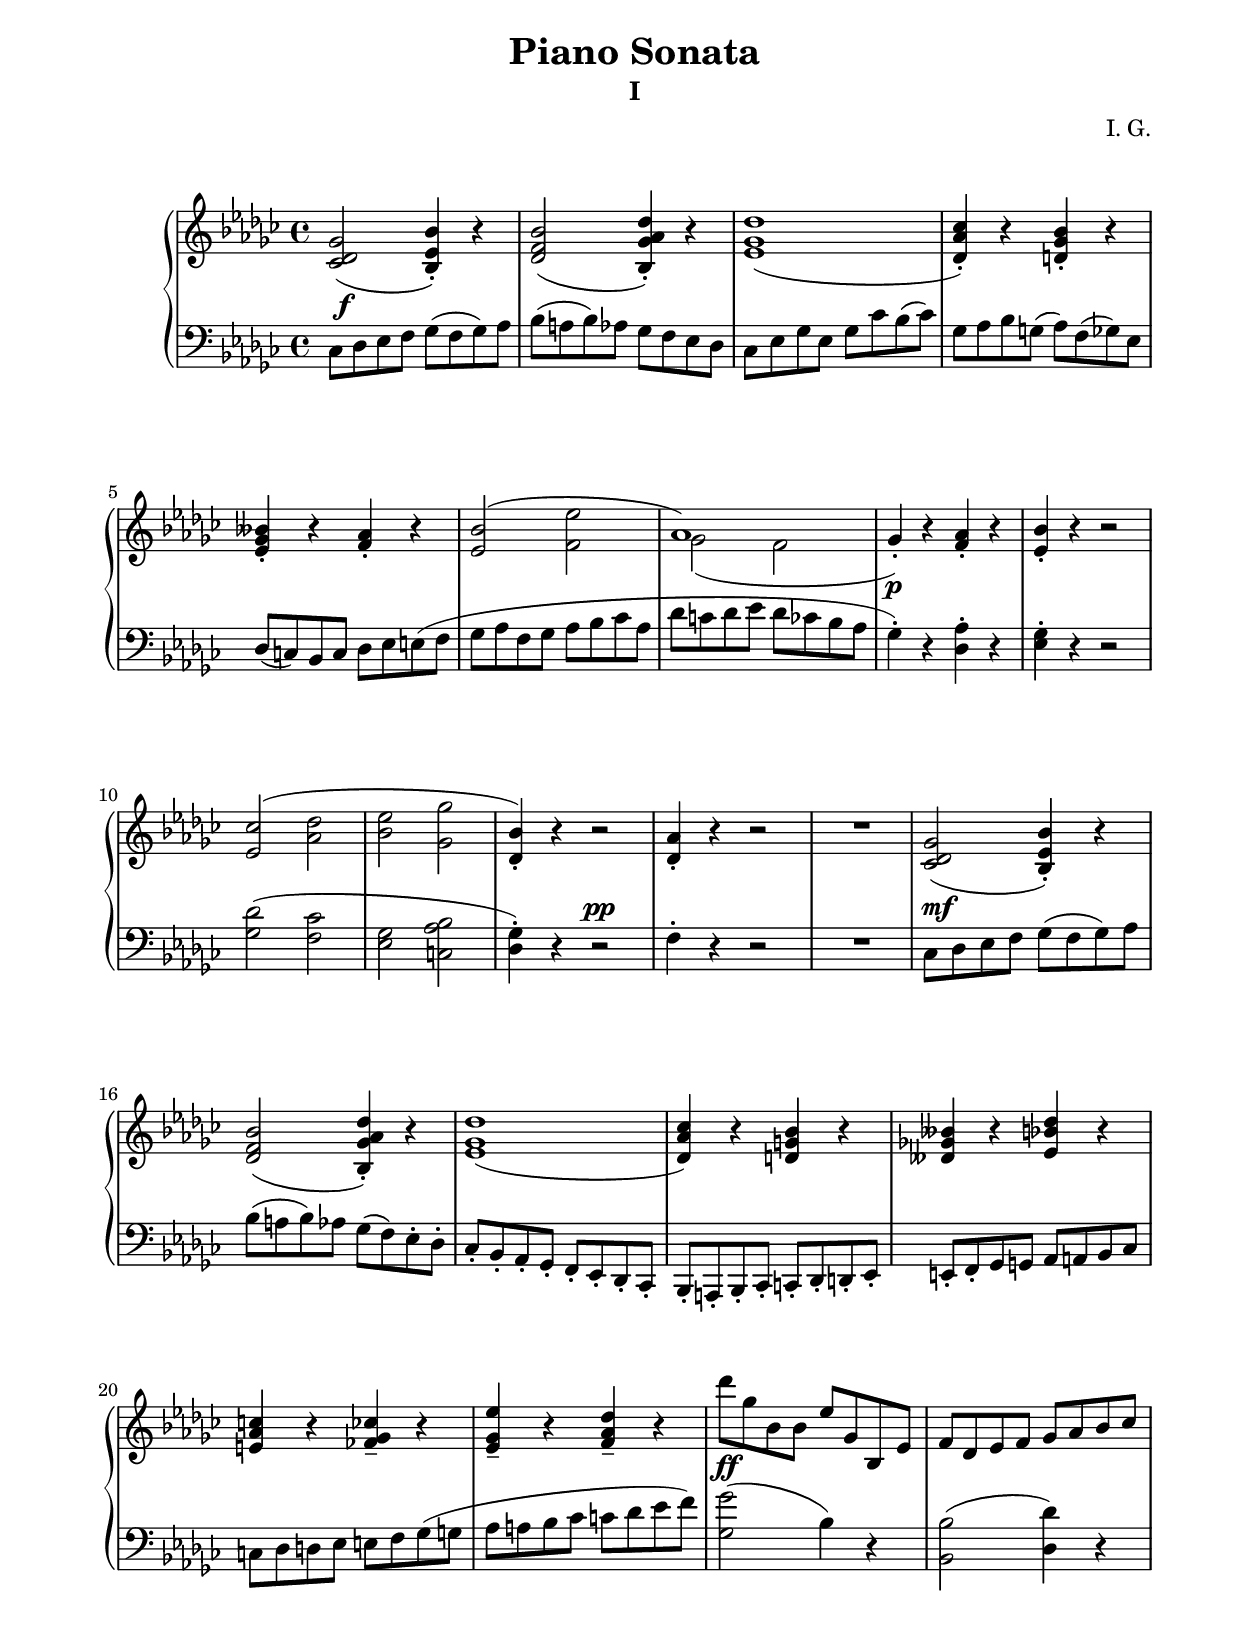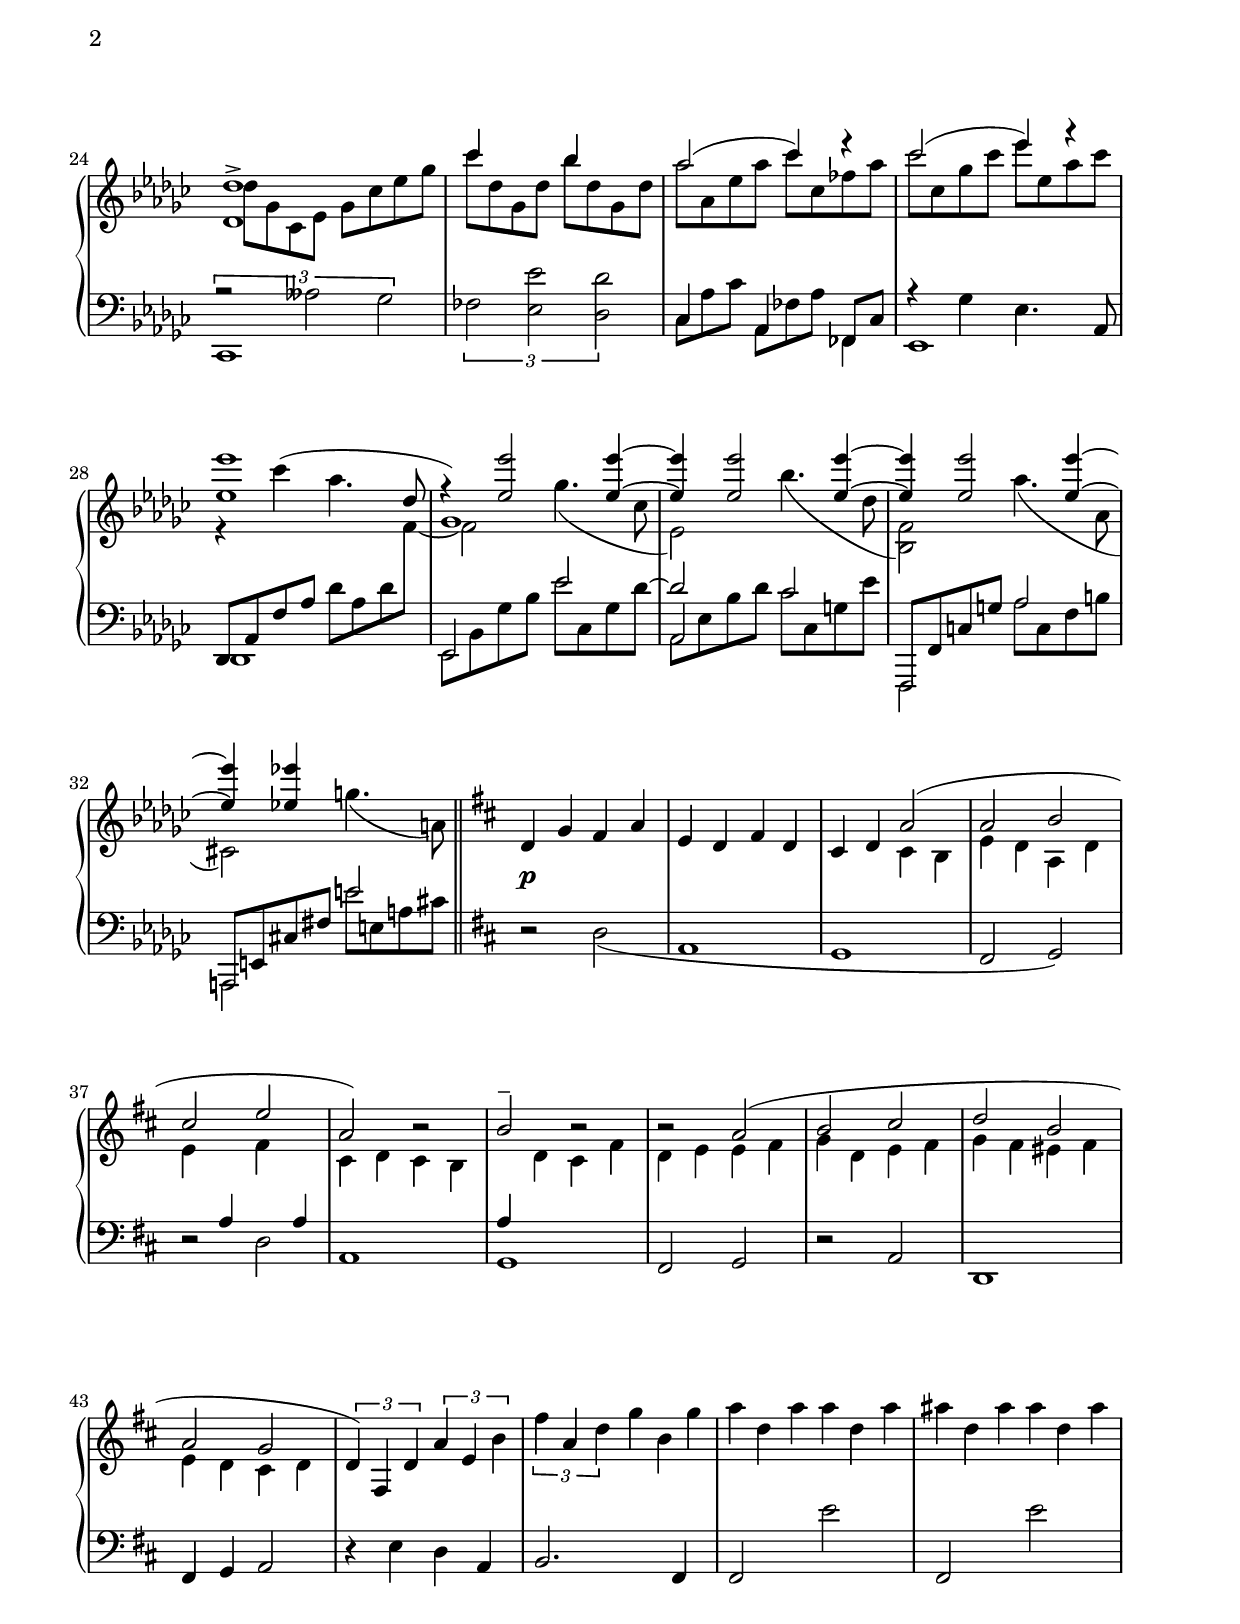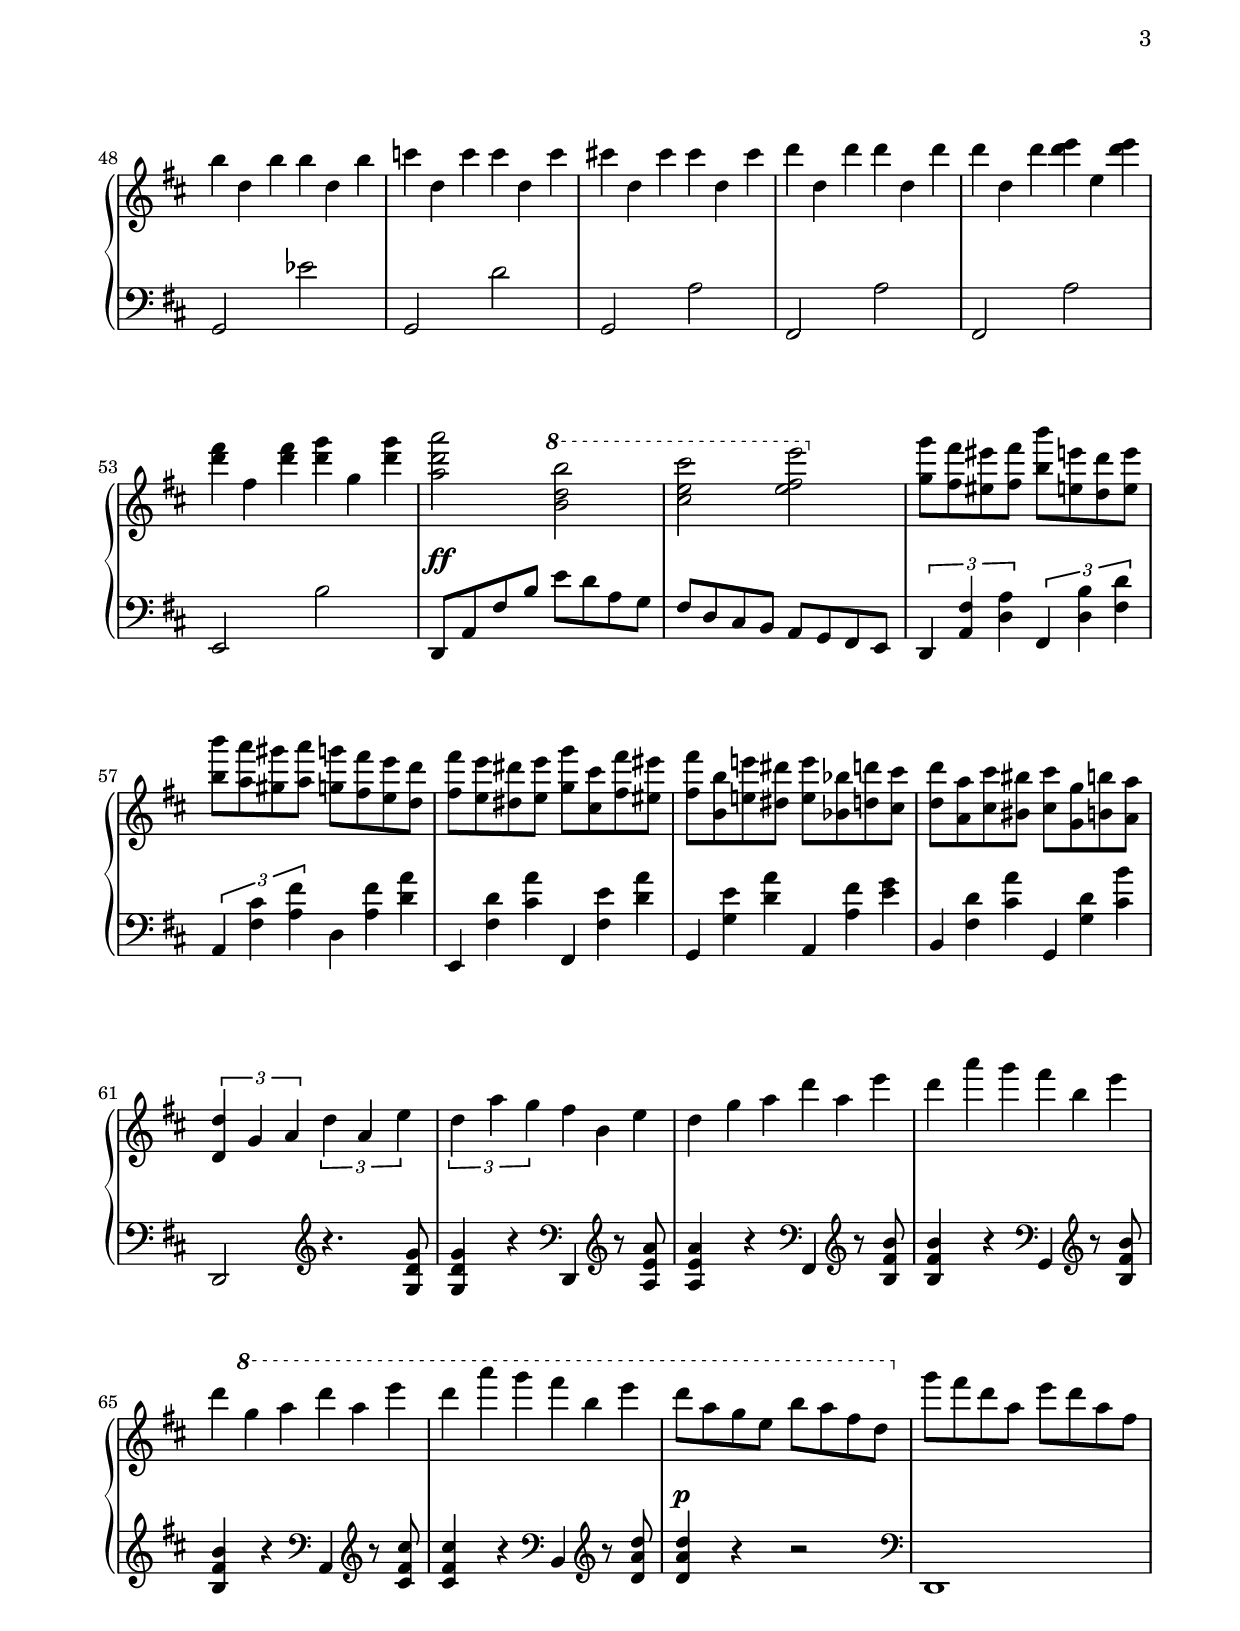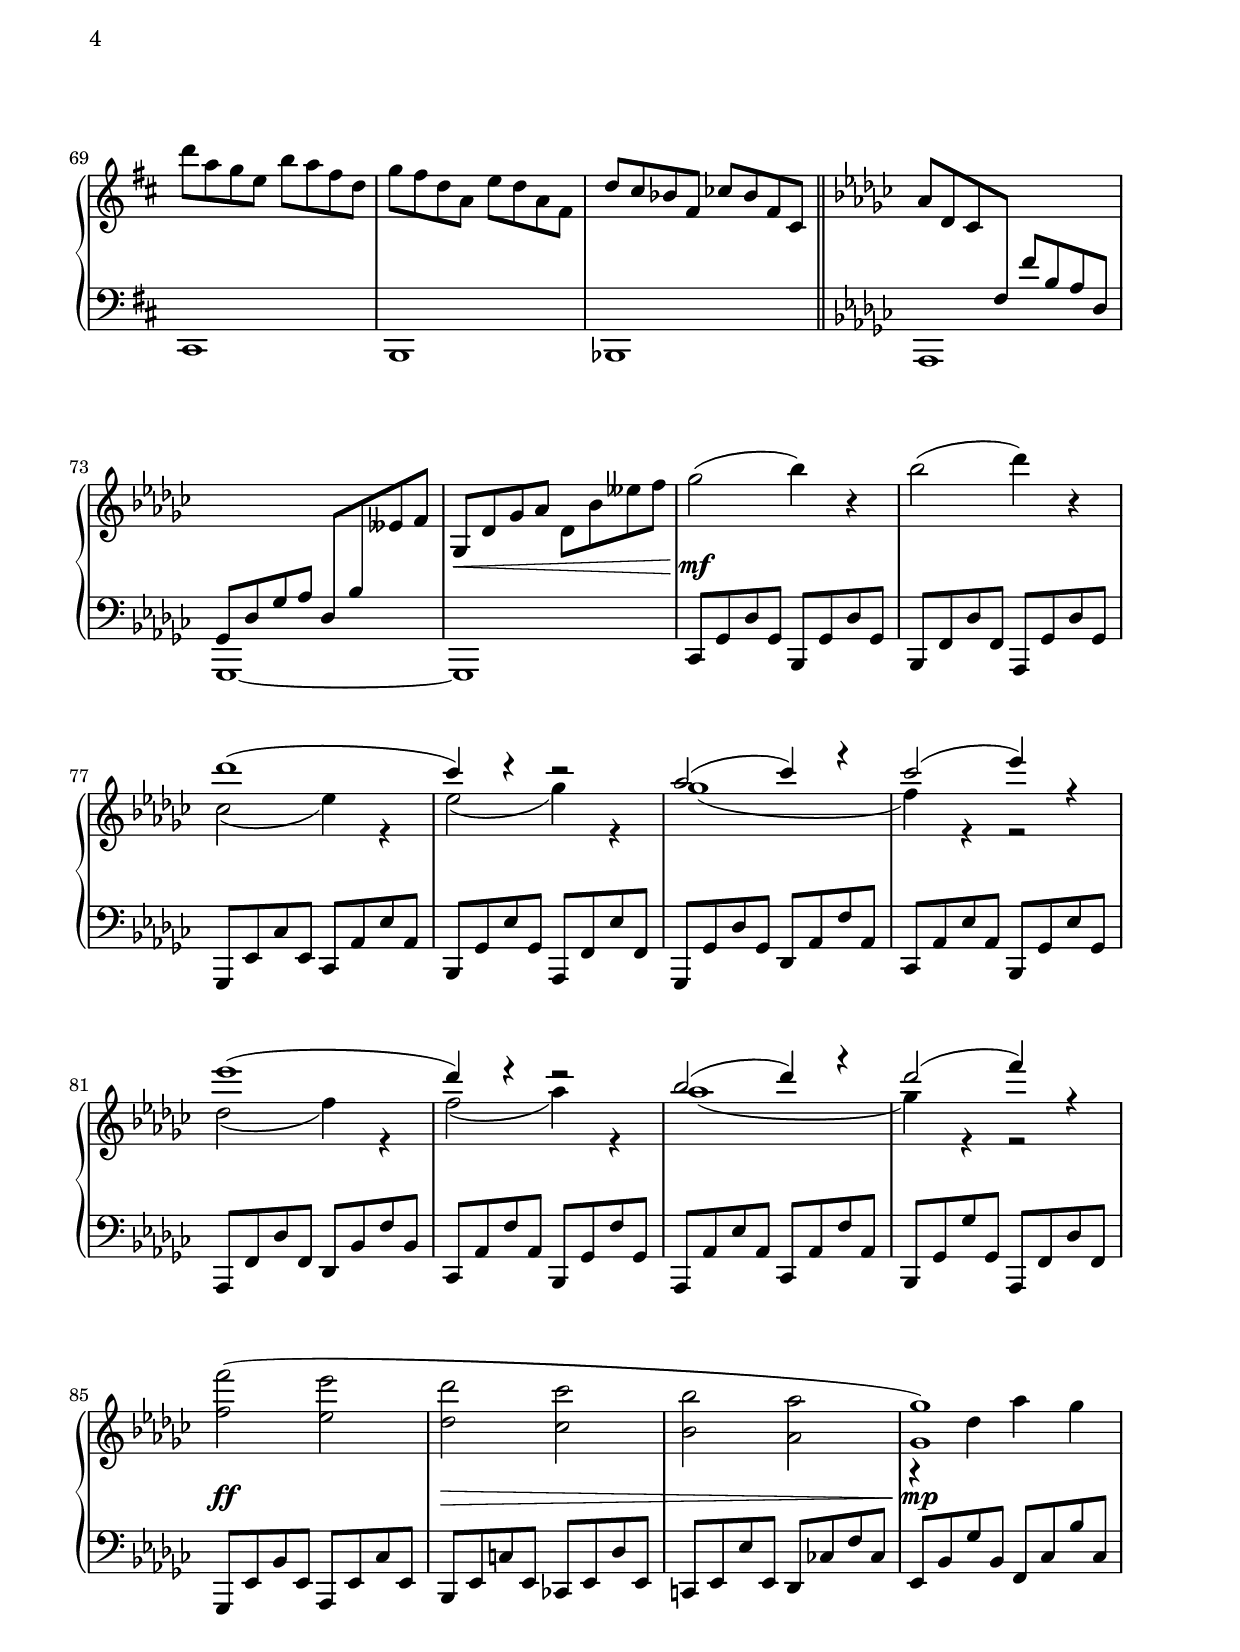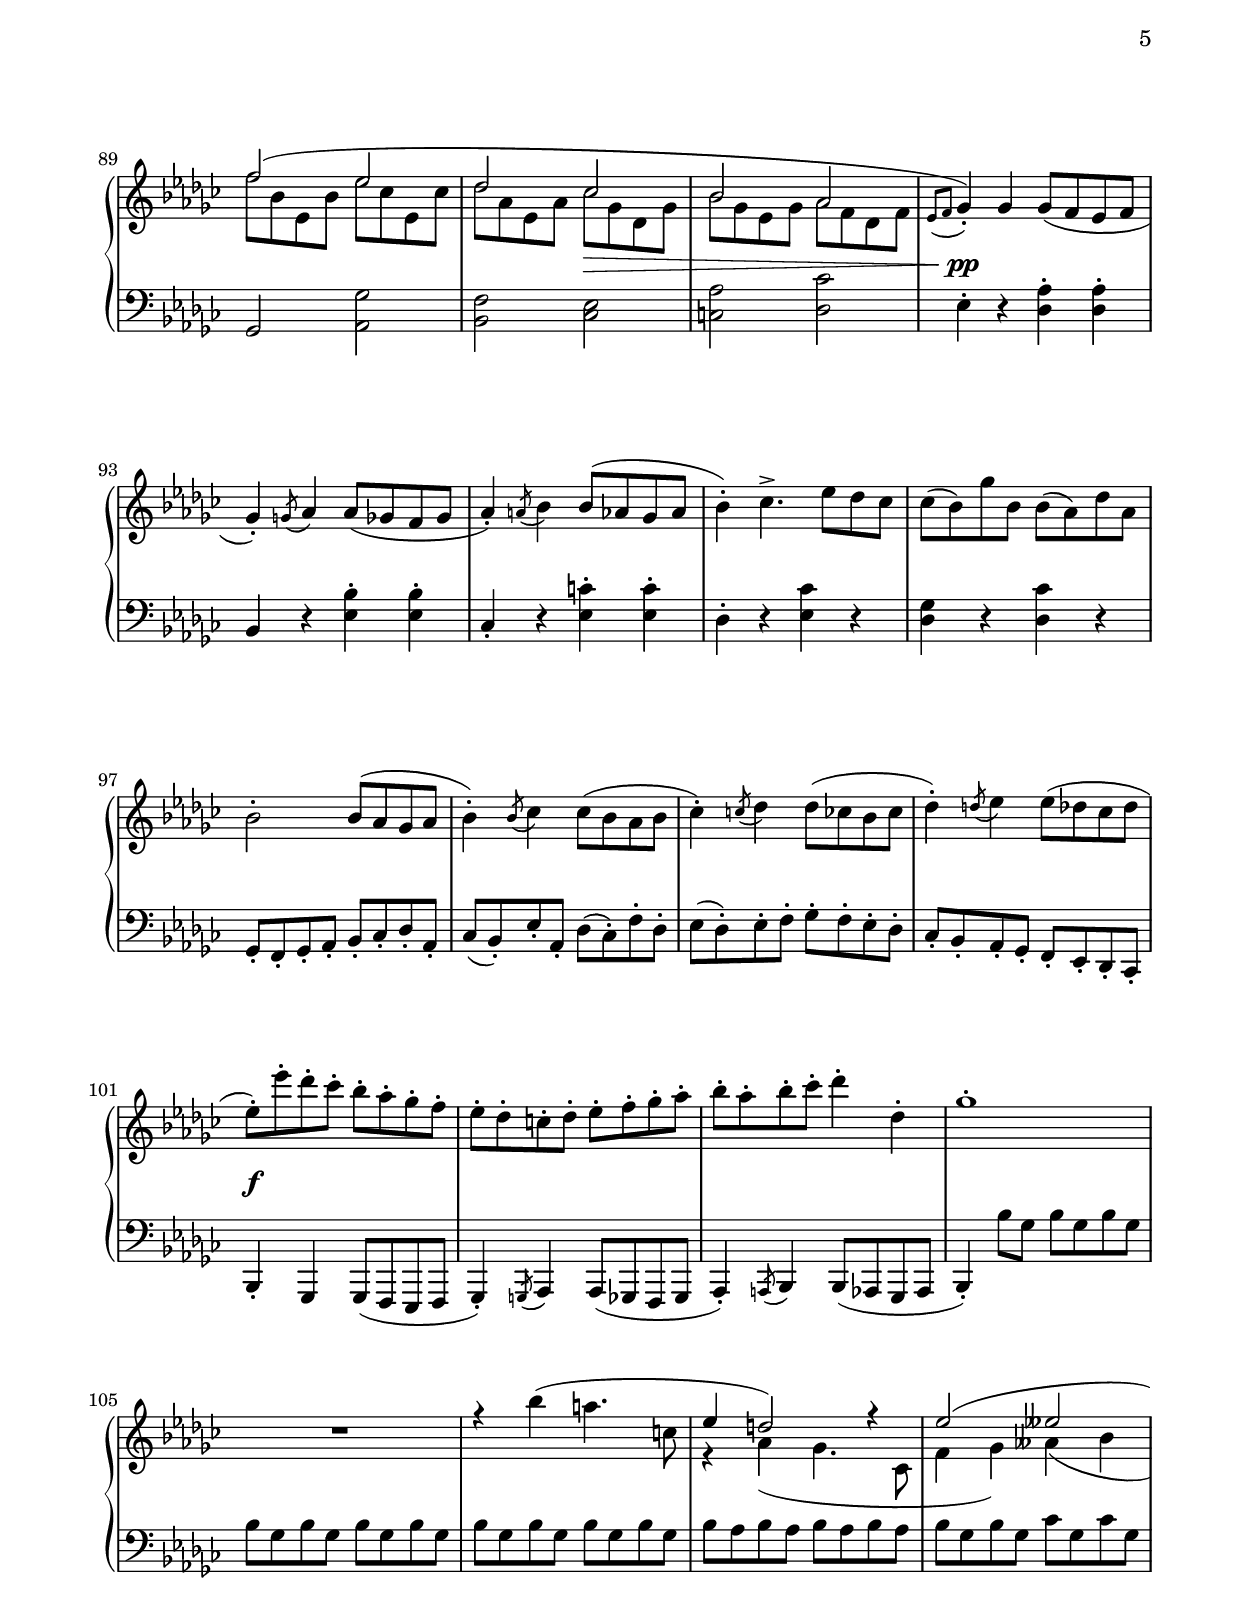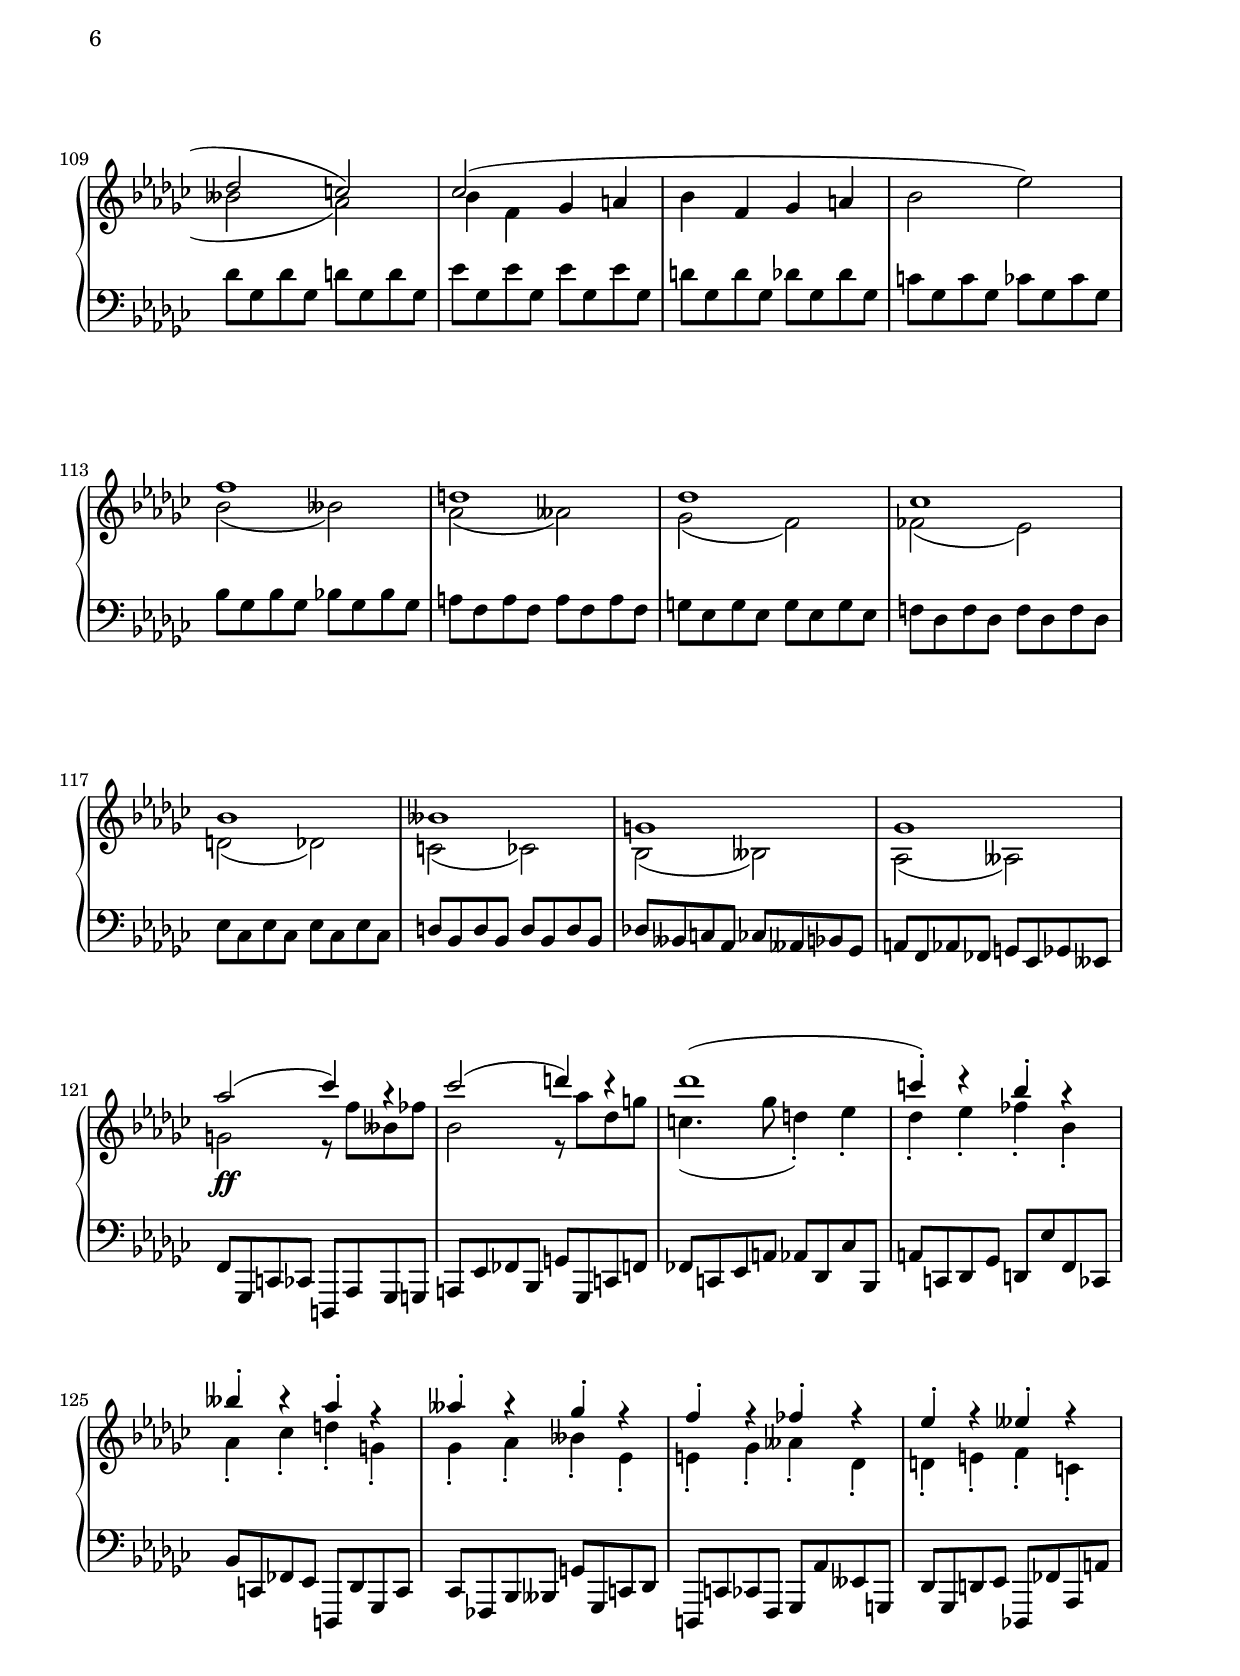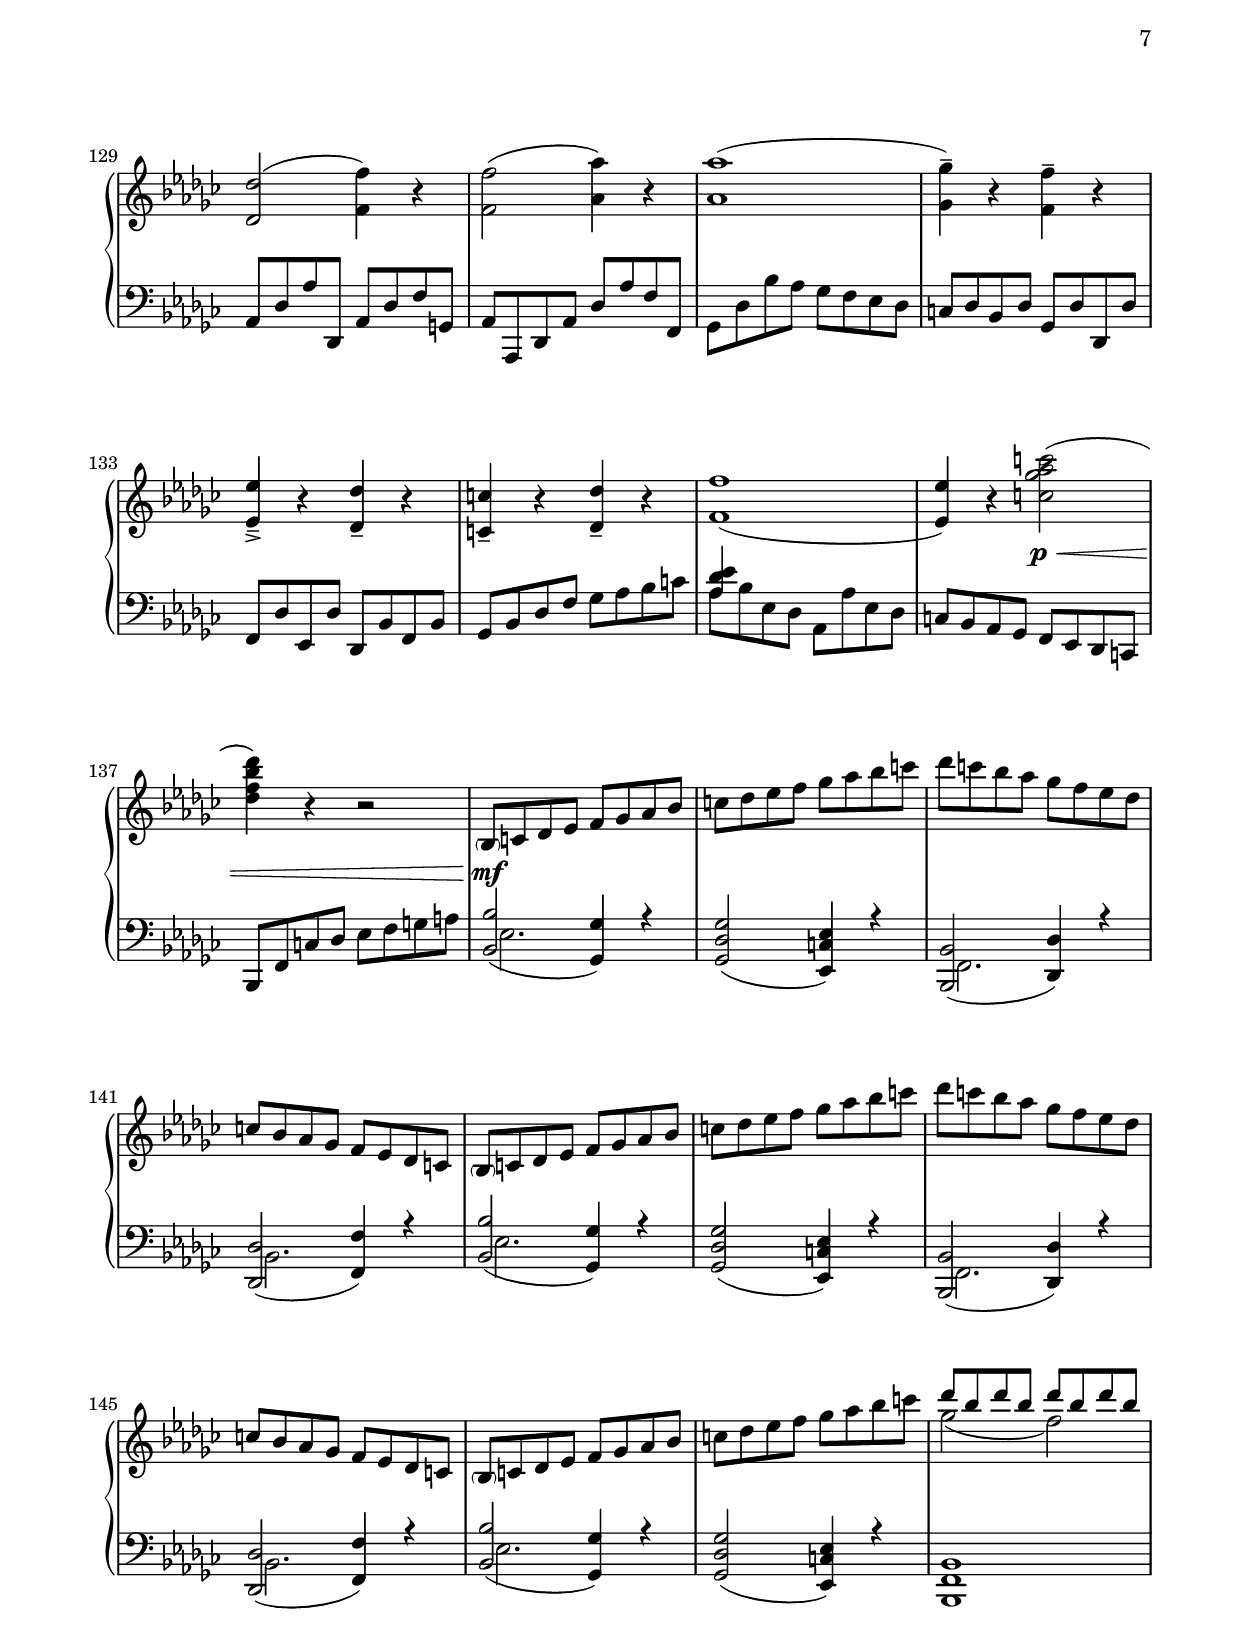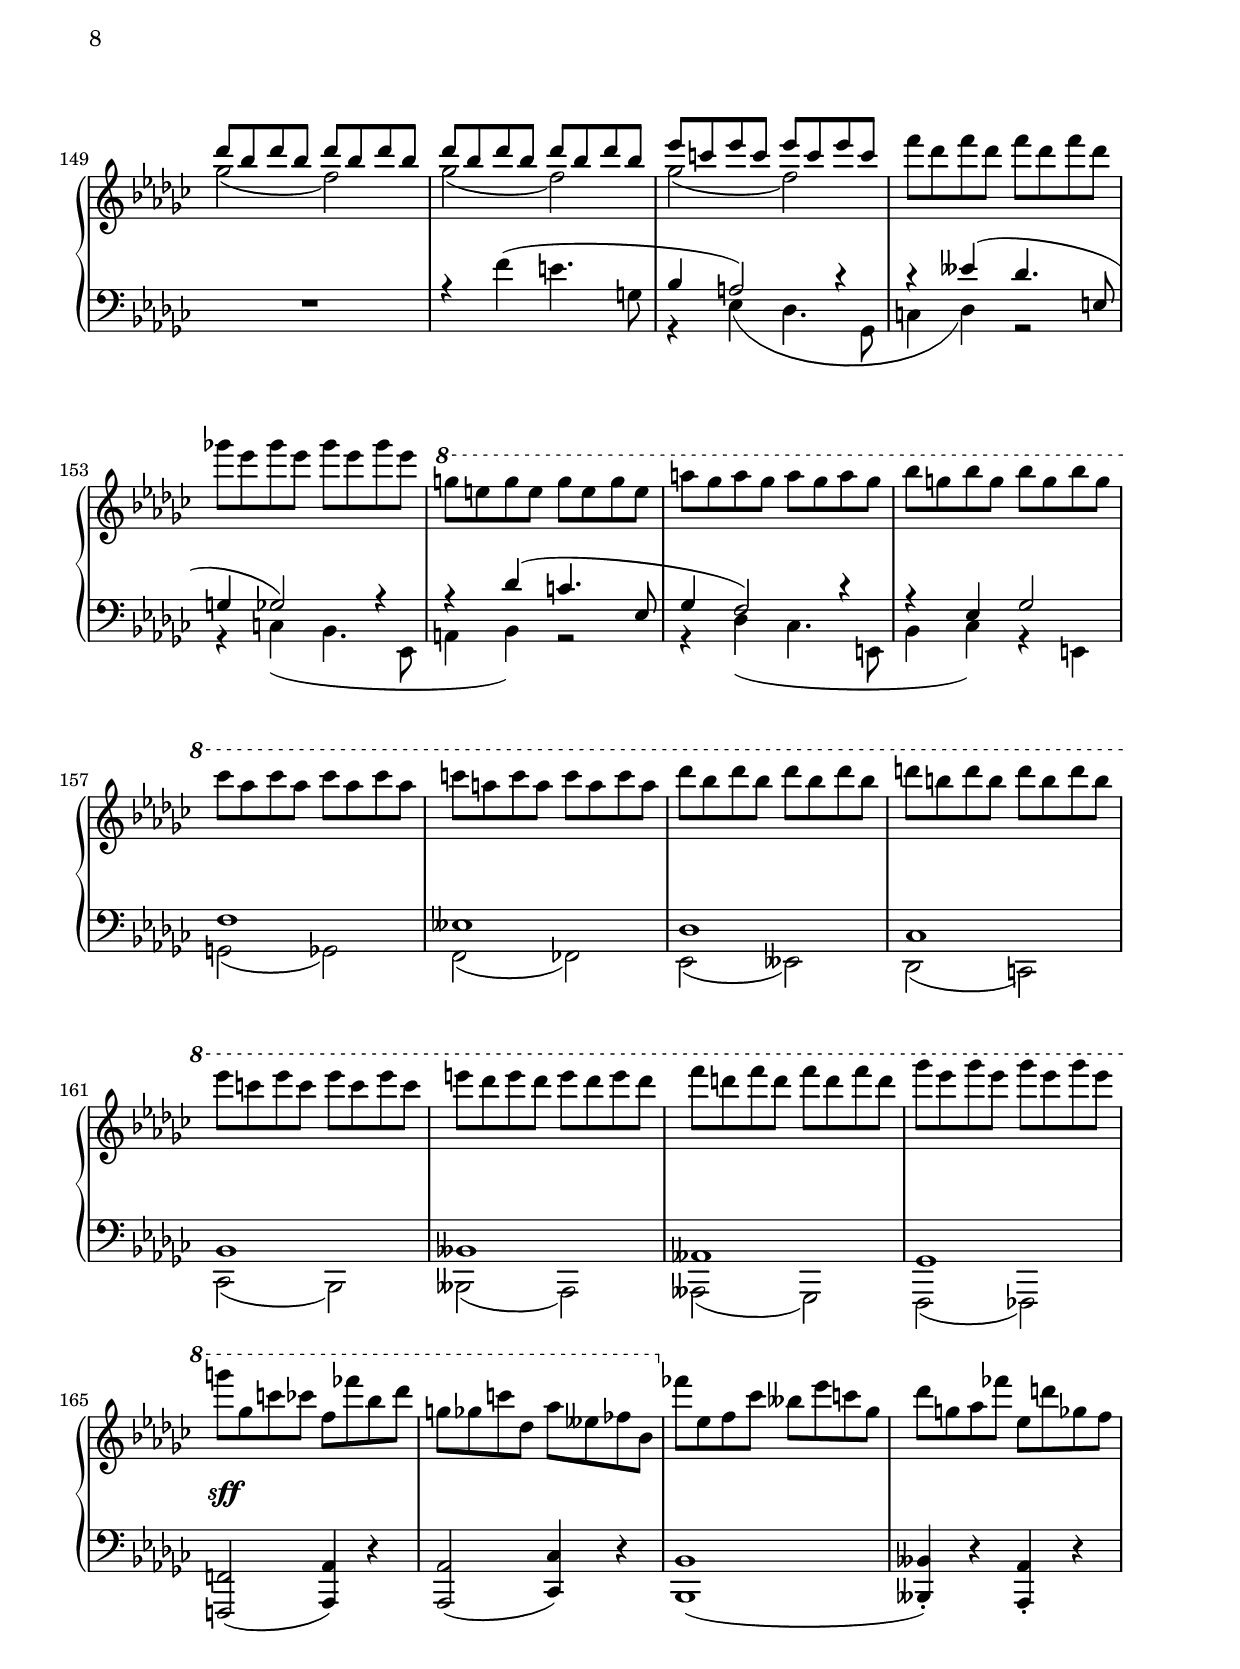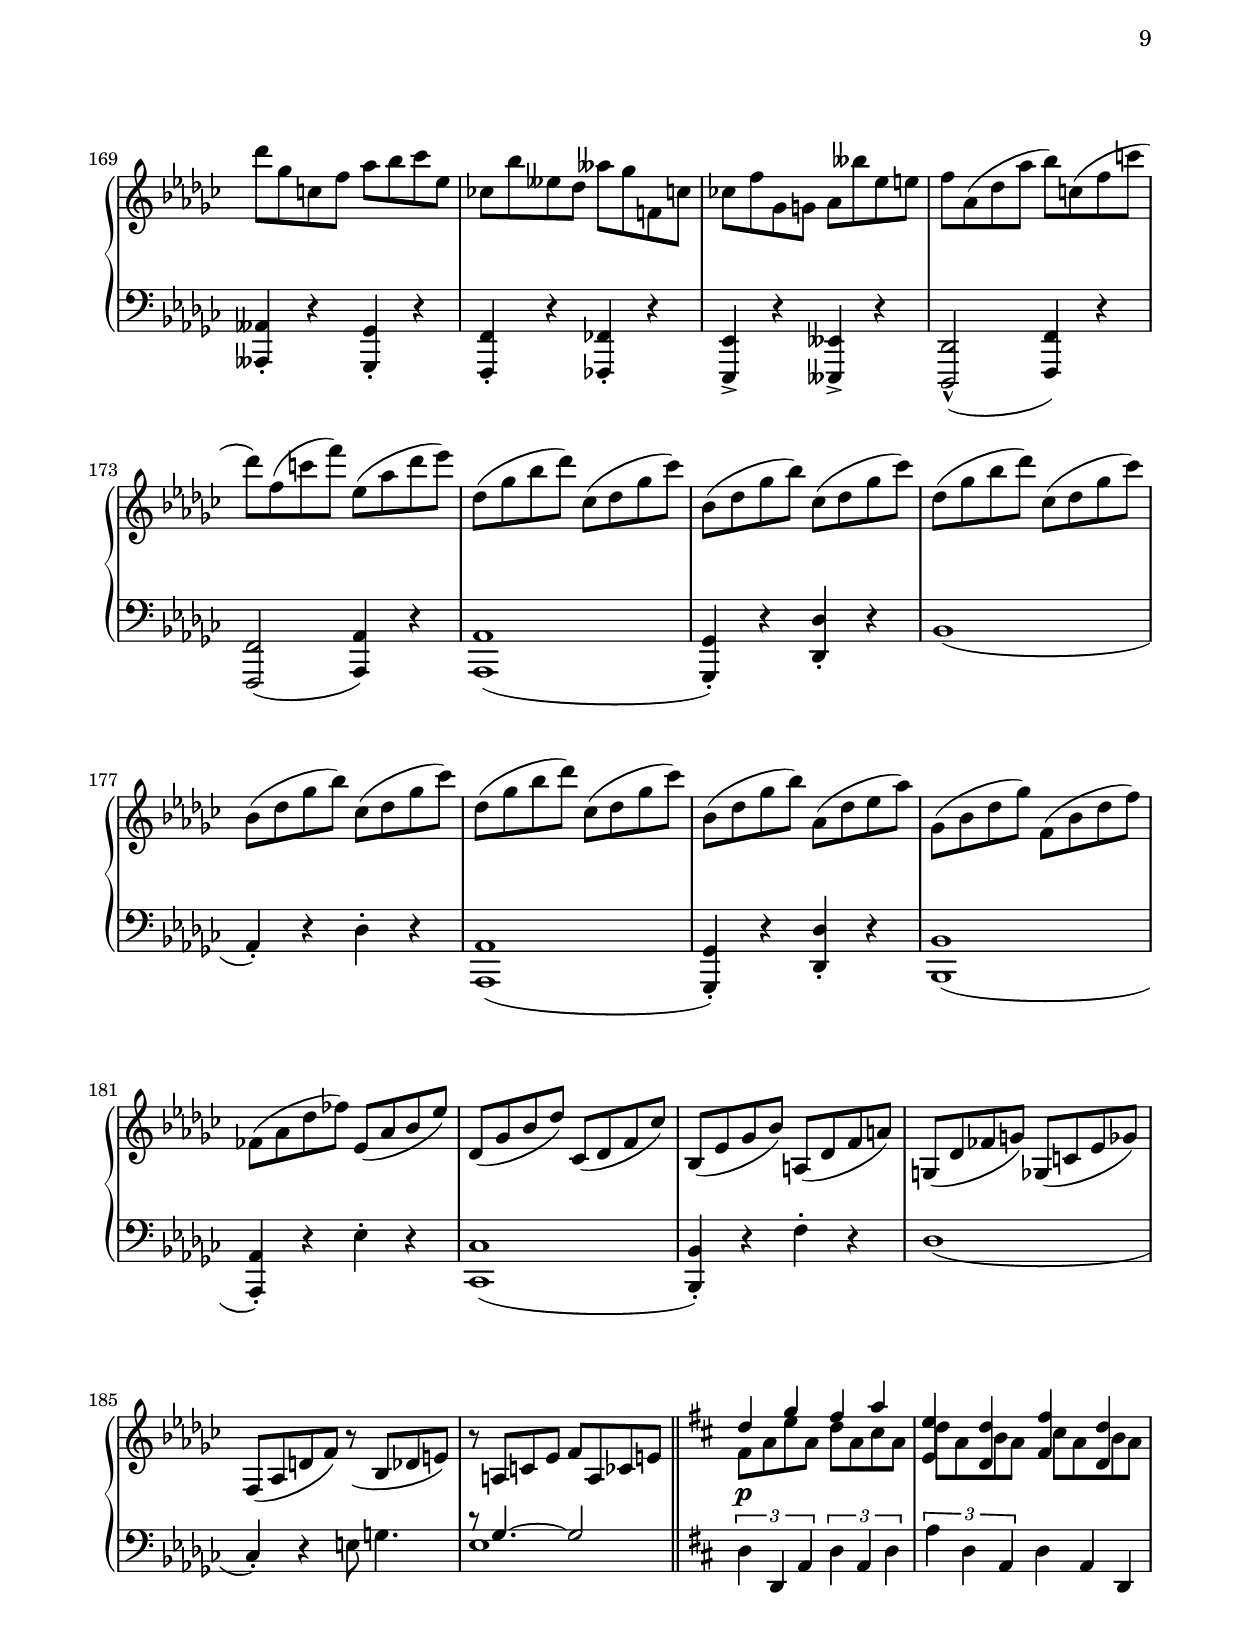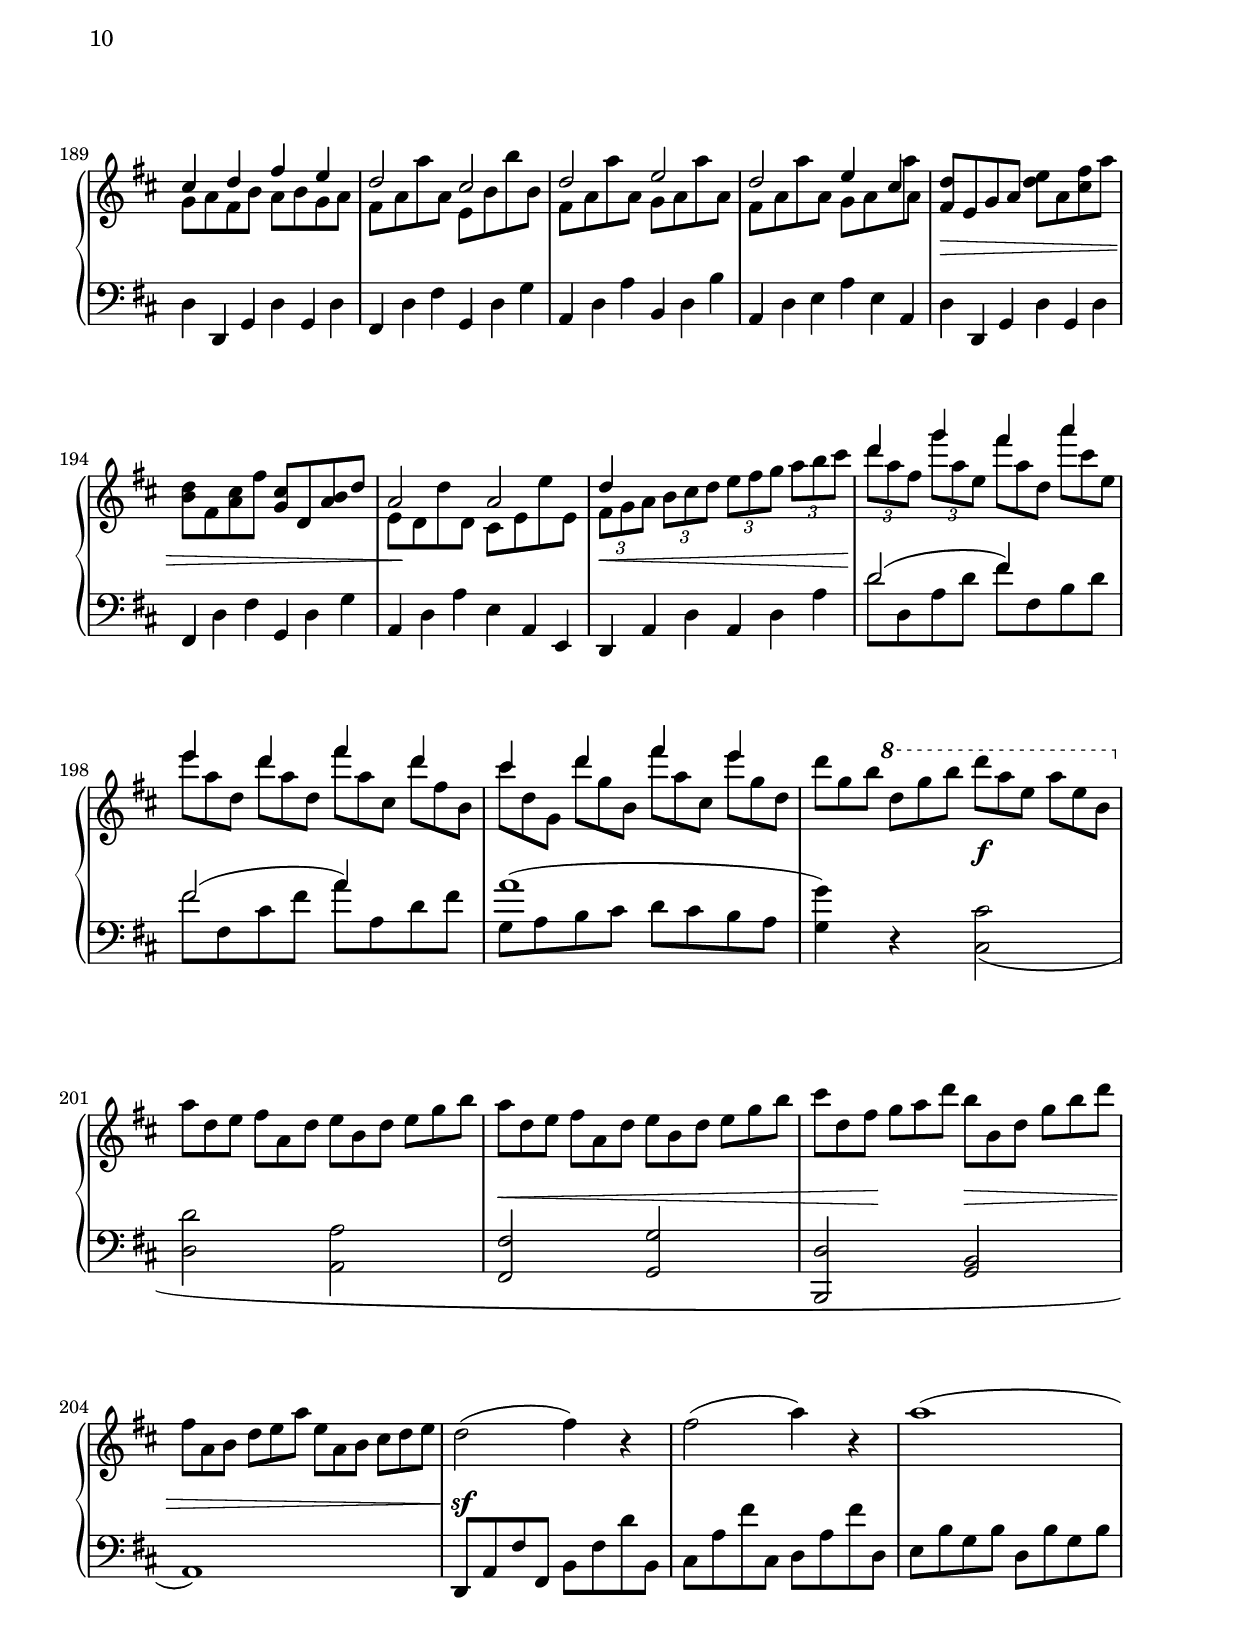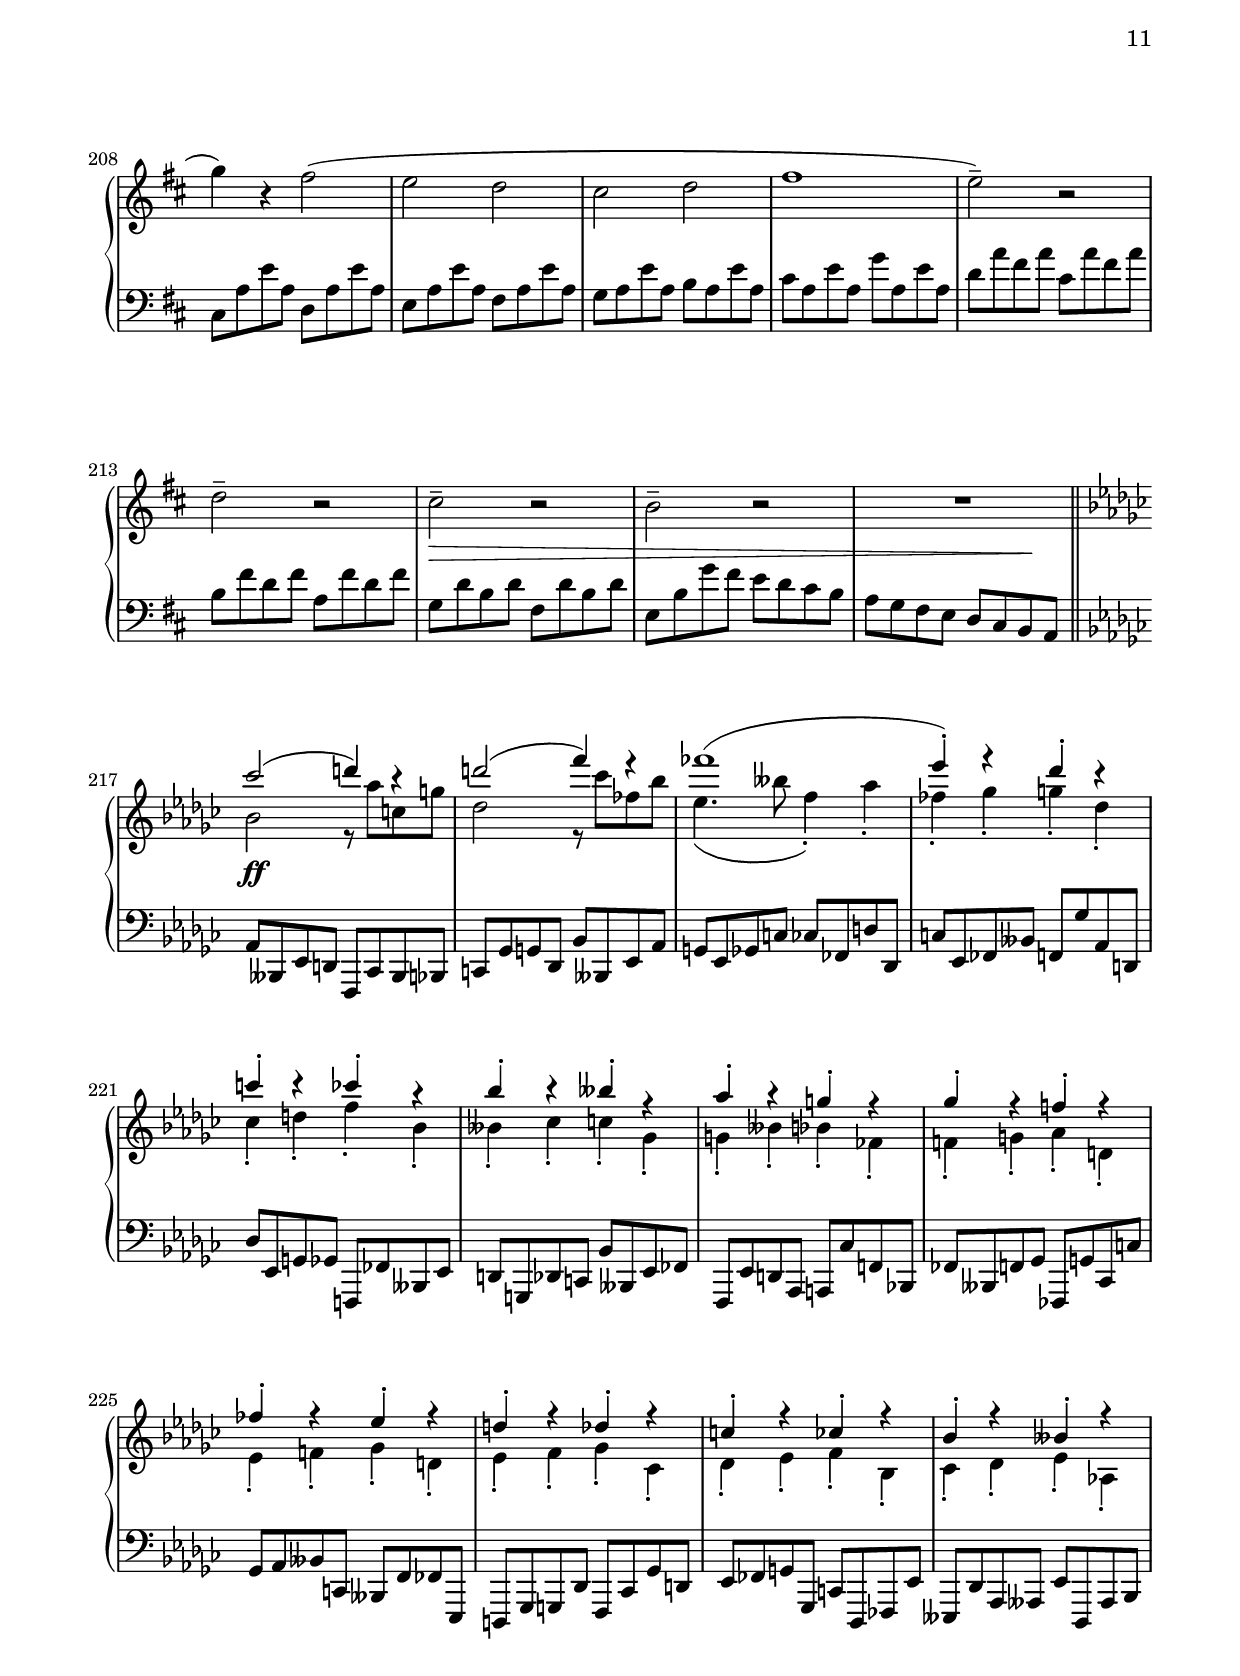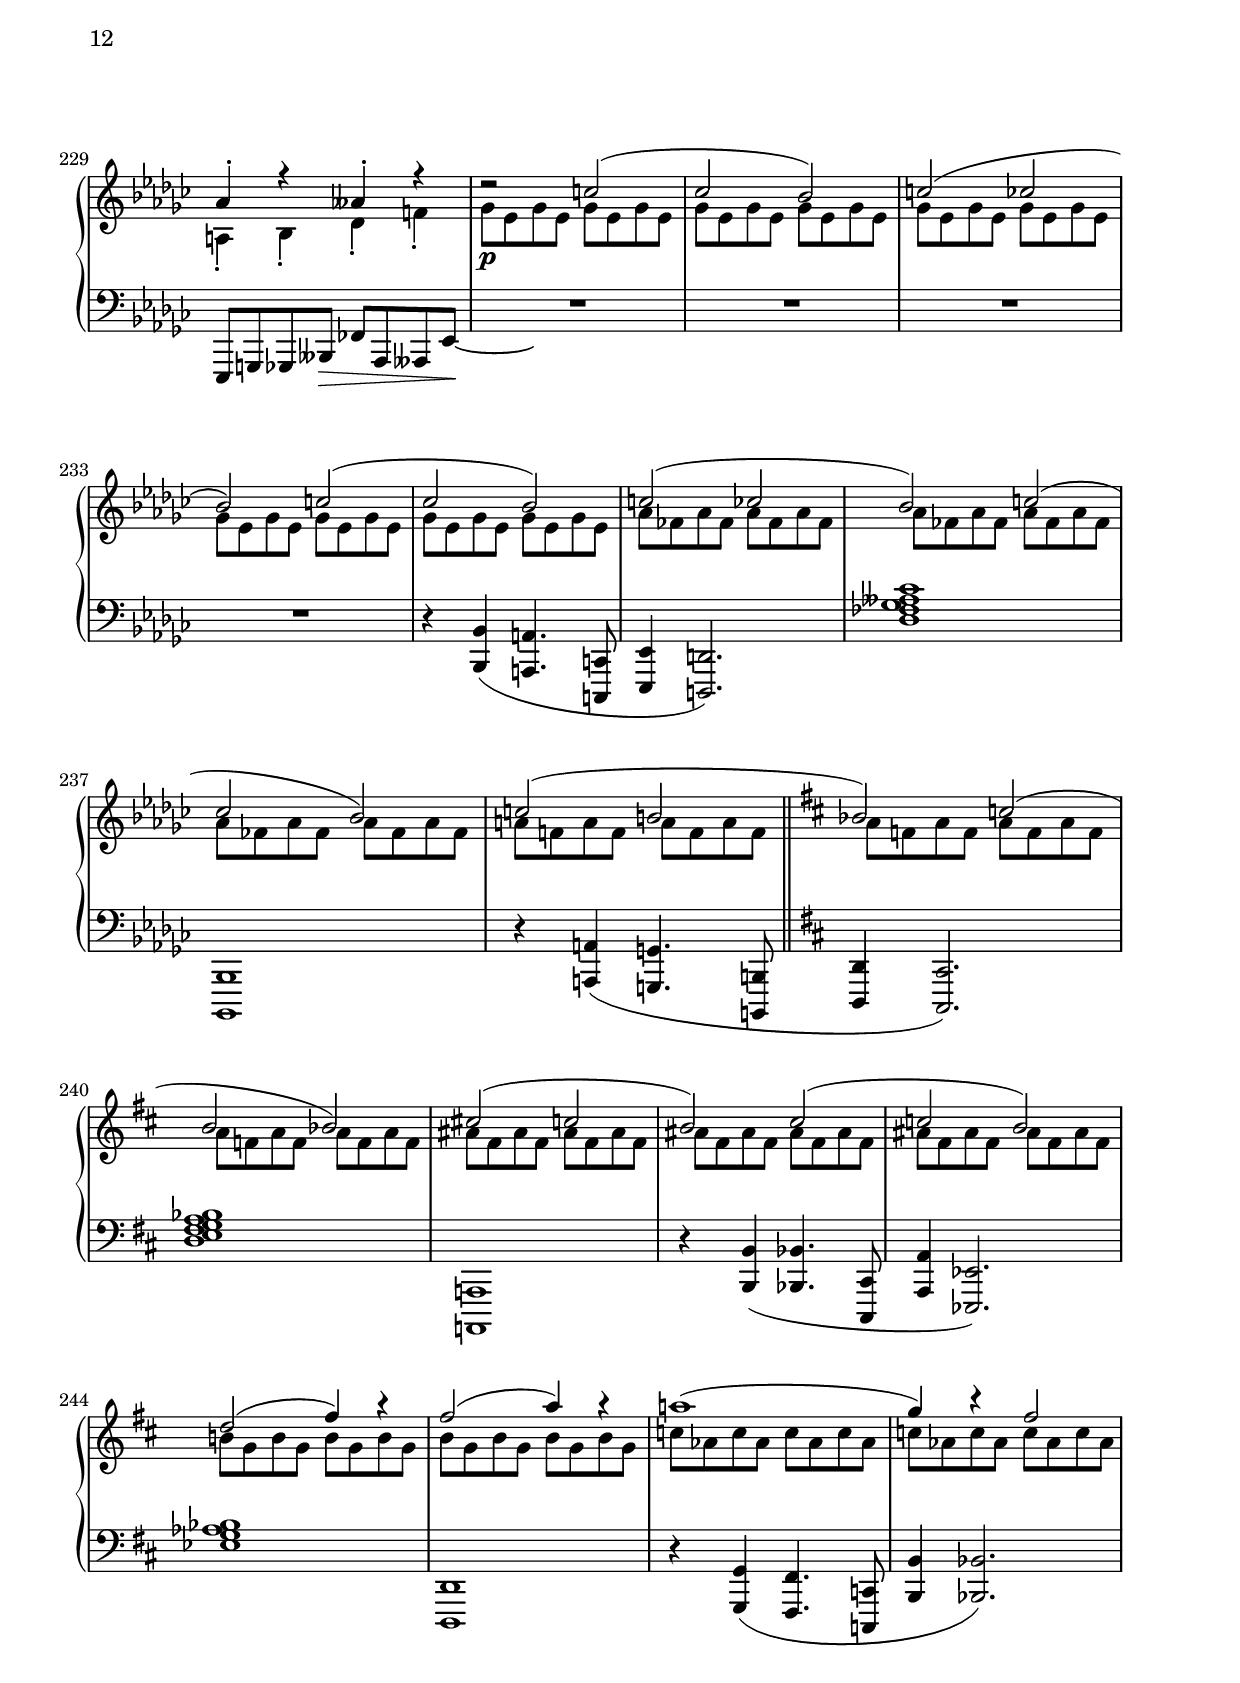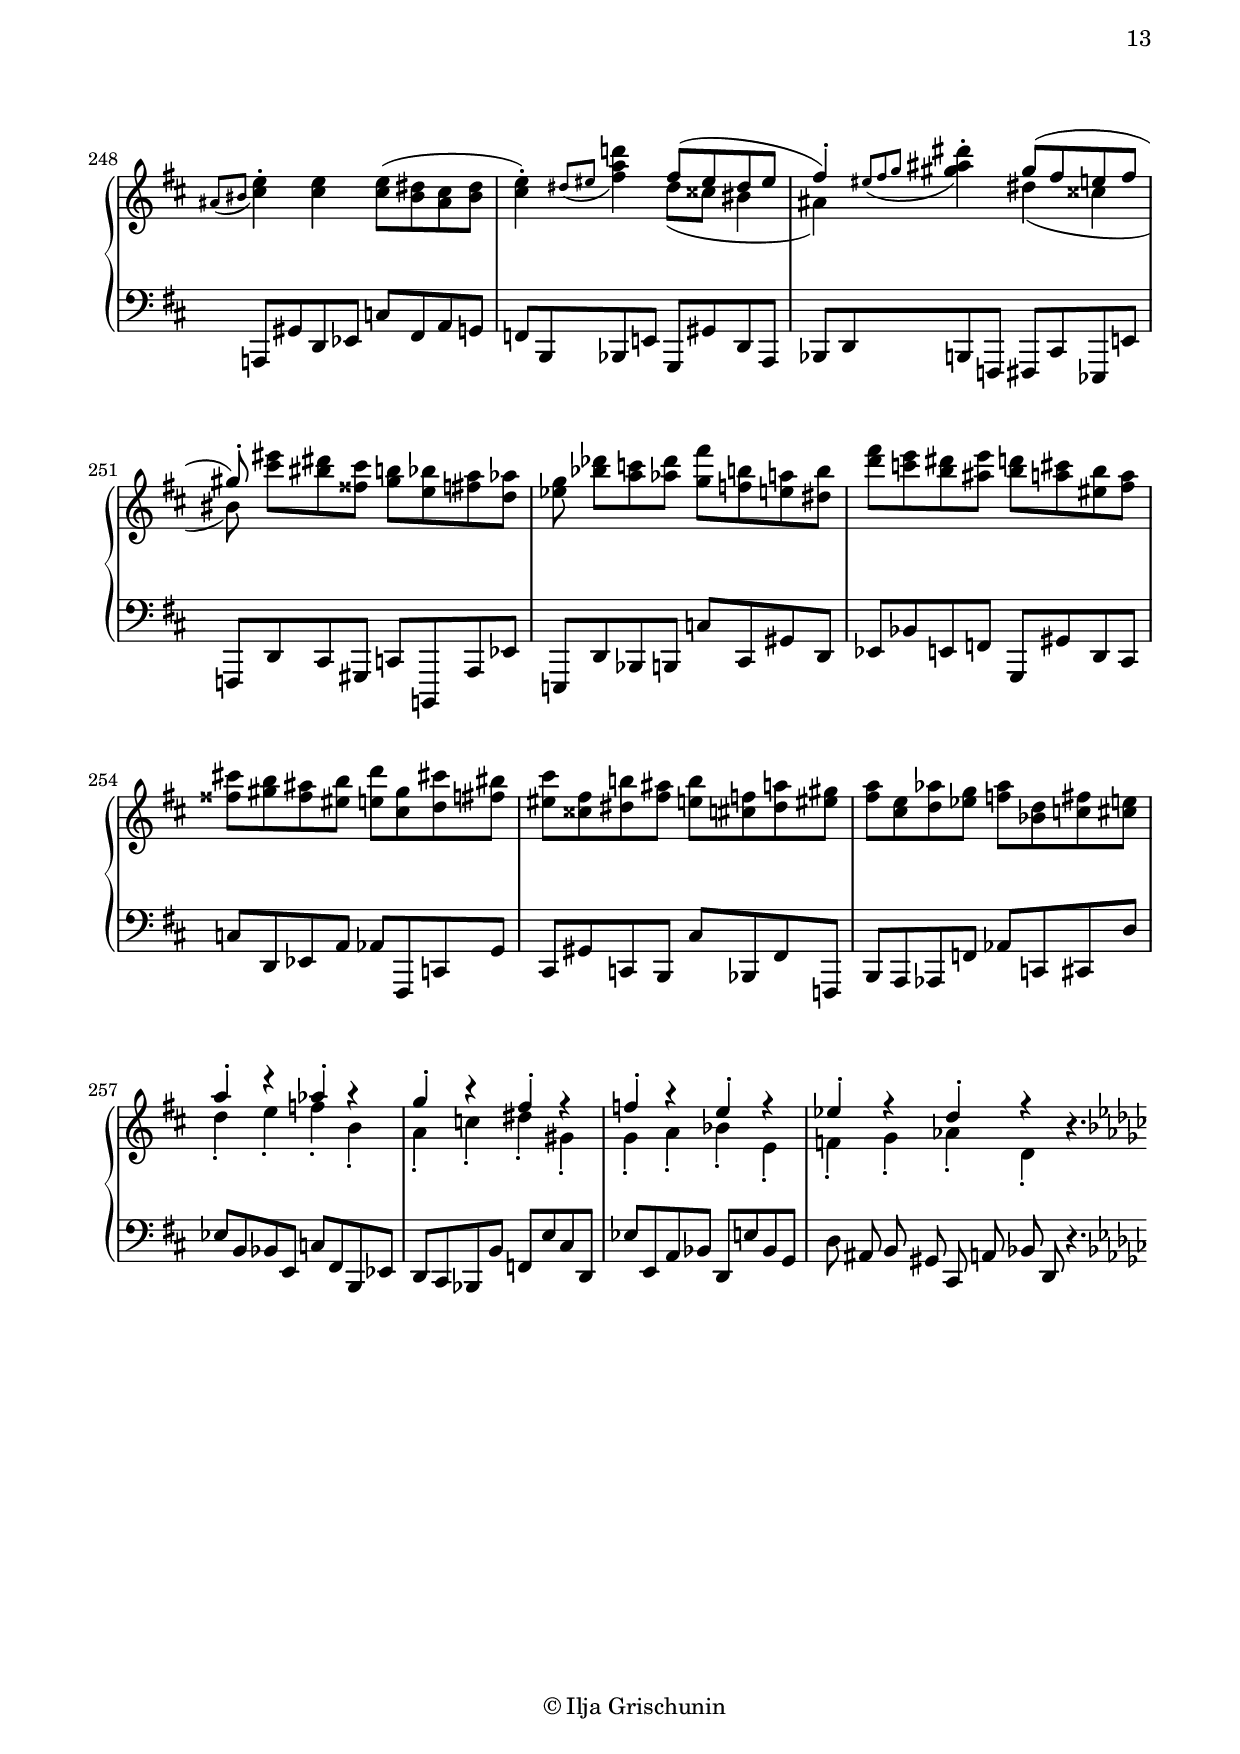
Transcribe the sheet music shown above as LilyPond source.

\version "2.19.15"

\language "deutsch"

\header {
  title = "Piano Sonata"
  subtitle = "I"
  meter = ""
  composer = "I. G."
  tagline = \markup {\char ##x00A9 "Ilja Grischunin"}
}

\paper {
  #(set-paper-size "a4")
  top-system-spacing.basic-distance = #25
  top-markup-spacing.basic-distance = #5
  markup-system-spacing.basic-distance = #33
  system-system-spacing.basic-distance = #25
  last-bottom-spacing.basic-distance = #25
  two-sided = ##t
  inner-margin = 20
  outer-margin = 15
}

\layout {
  indent = 10
  \context {
    \PianoStaff
    \consists #Span_stem_engraver
  }
  \context{
    \Score
    \override StaffGrouper.staff-staff-spacing.basic-distance = #13
    %\remove "Bar_number_engraver"
  }
}
%%%%%%%%%%% RH %%%%%%%%%%%%
\version "2.19.15"

\language "deutsch"

%%  http://lsr.di.unimi.it/LSR/Item?id=445

%LSR by Jay Anderson.
%modyfied by Simon Albrecht on March 2014.
%=> http://lilypond.1069038.n5.nabble.com/LSR-445-error-td160662.html

#(define (octave-up m t)
   (let* ((octave (1- t))
          (new-note (ly:music-deep-copy m))
          (new-pitch (ly:make-pitch
                      octave
                      (ly:pitch-notename (ly:music-property m 'pitch))
                      (ly:pitch-alteration (ly:music-property m 'pitch)))))
     (set! (ly:music-property new-note 'pitch) new-pitch)
     new-note))

#(define (octavize-chord elements t)
   (cond ((null? elements) elements)
     ((eq? (ly:music-property (car elements) 'name) 'NoteEvent)
      (cons (car elements)
        (cons (octave-up (car elements) t)
          (octavize-chord (cdr elements) t))))
     (else (cons (car elements) (octavize-chord (cdr elements ) t)))))

#(define (octavize music t)
   (if (eq? (ly:music-property music 'name) 'EventChord)
       (ly:music-set-property! music 'elements (octavize-chord
                                                (ly:music-property music 'elements) t)))
   music)

makeOctaves = #(define-music-function (parser location arg mus) (integer? ly:music?)
                 (music-map (lambda (x) (octavize x arg)) (event-chord-wrap! mus)))


rechts = {
  \clef treble
  \key es \minor
  \time 4/4
  \override DynamicLineSpanner.staff-padding = #3
  \set Staff.printKeyCancellation = ##f
  \relative {
    <ces' des ges>2(<b es b'>4-.) r <des f b>2(<b ges'as des>4-.) r
    <es ges des'>1(<des as' ces>4-.) r <d ges b>-. r <es ges heses>-. r <f as>-. r
    <<
      {
        <es b'>2( \stemDown <f es'> \stemNeutral as1) s4\p
      }
      \\
      {
        s1 ges2( f \stemUp ges4-.)
      }
    >>
    r <f as>-. r <es b'>-. r r2
    <es ces'>(<as des><b es><ges ges'><des b'>4-.) r r2 <des as'>4-. r r2 R1
%%%%%%%%%%%%%%%%%%
    %\repeat volta 3 {
    <ces des ges>2(<b es b'>4-.) r <des f b>2(<b ges'as des>4-.) r
    <es ges des'>1(<des as' ces>4) r <d g b> r <deses ges! heses> r <es b' des> r
    <e as c> r <fes ges ces>-- r <es ges es'>-- r <f as des>-- r
    des''8 ges, b, b es ges, b, es f des es f ges as b ces
    <<
      {
        \mergeDifferentlyHeadedOn
        <des, des'>1-> ces''4 s b s as2( ces4) r ces2( es4) r
      }
      \\
      {
        \once \override NoteColumn.force-hshift = #2
        des,8 ges, ces, es ges ces es ges ces des, ges, des' b' des, ges, des'
        as' as, es' as ces ces, fes as ces ces, ges' ces es es, as ces
      }
    >>
    <<
      {
        <es, es'>1 r4 <es es'>2 q4~ q q2 q4~ q q2 q4~ q <es! es'!> s4
      }
      \\
      {
        r4 ces'^( as4. \stemUp des,8 ges,1) s1*3
      }
      \\
      {
        \voiceTwo
        s1. ges'4.( ces,8 es,2) b''4.( des,8
        <b, f'>2) as''4.( as,8 cis,2) g''4.( a,8)
      }
    >>
    \bar "||"
    \key d \major
    d,4 g fis a e d fis d cis d
    <<
      {
        a'2( a h cis e a,) h\rest h-- h\rest h\rest a( h cis d h a g
        \times 2/3 {
          d4) fis, d'
        }
      }
      \\
      {
        cis4 h e d a d e
        \change Staff = LH \stemUp a,
        \change Staff = RH \stemDown fis'
        \change Staff = LH \stemUp a,
        \change Staff = RH \stemDown cis d cis h
        \change Staff = LH \stemUp
        \once\override NoteColumn.ignore-collision = ##t
        a
        \change Staff = RH \stemDown d cis fis d e e fis g d e fis
        g fis eis fis e d cis d s2
      }
    >>
    \set tupletSpannerDuration = #(ly:make-moment 2 4)
    \times 2/3{
      a'4 e h' fis' a, d
      \override TupletNumber #'transparent = ##t
      \override TupletBracket #'bracket-visibility = ##f
      g h, g' a d, a' a d, a' ais d, ais' ais d, ais'
      h d, h' h d, h' c d, c' c d, c'
      cis! d, cis' cis d, cis'
      d d, d' d d, d' d d, d' <d e> e, <d' e>
      <d fis> fis, <d' fis><d g> g, <d' g>
    }
    <a d a'>2
    \ottava #1
    \set Staff.ottavation = #"8"
    < h d h'><cis e cis'><e fis e'>
    \ottava #0
    \makeOctaves #1 {
      g,8 fis eis fis h e, d e h' a gis a g fis e d
      fis e dis e g cis, fis eis fis h, e! dis
      e b d cis d a cis his cis g h a
    }
    \set tupletSpannerDuration = #(ly:make-moment 2 4)
    \times 2/3{
      \override TupletNumber #'transparent = ##f
      \override TupletBracket #'bracket-visibility = ##t
      <d, d'>4 g a d a e' d a' g
      \override TupletNumber #'transparent = ##t
      \override TupletBracket #'bracket-visibility = ##f
      fis h, e d g a d a e' d a' g fis h, e d
      \ottava #1
      \set Staff.ottavation = #"8"
      g a d a e' d a' g fis h, e
    }
    %}
    %\alternative {
    %  {
    %    d4
    %    \ottava #0 r4 r2 <d,,, h'>4 r r2
    %  }
    %  \bar ":|."
    %  {
    %    \ottava #1
    %    \set Staff.ottavation = #"8"
    d8 a g e h' a fis d
    \ottava #0
    %  }
    %}
    g fis d a e' d a fis d' a g e h' a fis d
    g fis d a e' d a fis d' cis b fis ces' b fis cis
    \bar "||"
    \key es \minor
    \stemUp as' des, ces
    \change Staff = LH
    f, f' b, as des,
    \once\override NoteColumn.ignore-collision = ##t
    ges, des' ges as des, b'
    \change Staff = RH
    eses f ges, des' ges as \stemDown des, b' eses f
    ges2( b4) r b2( des4) r
    <<
      {
        des1( ces4) r r2 as2( ces4) r ces2( es4) r es1( des4) r r2
        b2( des4) r des2( f4) r
        \makeOctaves #1 {\stemDown f,2( es des ces b as ges1)}
        \stemUp f'2( es des ces b as \stemNeutral
        \once \override Slur #'direction = #DOWN
        \acciaccatura {es8[ f]} ges4_.)
      }
      \\
      {
        ces2( es4) r es2( ges4) r ges1( f4) r r2
        des2( f4) r f2( as4) r as1( ges4) r r2
        s1*3 r4 des as' ges
        f8 b, es, b' es ces es, ces'
        des as es as ces ges des ges
        b ges es ges as f des f s4
      }
    >>
    \stemNeutral
    ges ges8( f es f ges4-.)\acciaccatura g8 as4 as8( ges f ges
    as4-.)\acciaccatura a8 b4 b8( as ges as b4-.) ces4.-> es8 des ces
    ces( b) ges' b, b( as) des as b2-. b8( as ges as
    b4-.) \acciaccatura b8 ces4 ces8( b as b
    ces4-.) \acciaccatura c8 des4 des8( ces b ces
    des4-.) \acciaccatura d8 es4 es8( des ces des
    es-.) es'-. des-. ces-. b-. as-. ges-. f-.
    es-. des-. c-. des-. es-. f-. ges-. as-.
    b-. as-. b-. ces-. des4-. des,-. ges1-. R
    <<
      {
        r4 \stemDown b( a4. c,8 \stemUp es4 d2) r4
        es2( eses des c) ces2( ges4 a \stemDown b \stemUp f ges a
        \stemDown b2 es)
        \stemUp f1 d des ces b heses g ges
      }
      \\
      {
        s1 r4 as( ges4. ces,8 f4 ges) ases( b heses2 as) b4 f s2*5
        b2( heses) as( ases) ges( f) fes( es) d( des) c( ces) b( heses) as( ases)
      }
    >>
  }
  <<
    {
      \relative{
        as''2( ces4) r ces2( d4) r des1( c4-.) r b-. r
        heses-. r as-. r ases-. r ges-. r
        f-. r fes-. r es-. r eses-. r
      }
    }
    \\
    {
      \relative{
        g'2 r8 f' heses, fes' b,2 r8 as' des, g c,4.( ges'8 d4-.) es-.
        des-. es-. fes-. b,-.
        as-. ces-. d-. g,-.
        ges-. as-. heses-. es,-.
        e-. ges-. ases-. des,-.
        d-. e-. f-. c-.
      }
    }
  >>
  \relative{
    \makeOctaves #1 {
      des'2( f4) r f2( as4) r as1( ges4--) r f-- r es---> r des-- r c-- r des-- r
      f1_( es4) r
    }
    <c' ges' as c>2( <des f b des>4) r r2
    \parenthesize b,8
    \repeat unfold 2 {
      c des es f ges as b c
      des es f ges as b c des
      c b as ges f es des c
      b as ges f es des c \parenthesize b
    }
    c des es f ges as b c
    des es f ges as b c
    <<
      {
        \repeat unfold 12 {des b} \repeat unfold 4 {es c}
      }
      \\
      {
        \repeat unfold 4 {ges2( f)}
      }
    >>
    \repeat unfold 4 {f'8 des} ges! es \repeat unfold 3 {ges es}
    \ottava #1
    \set Staff.ottavation = #"8"
    \repeat unfold 4 {g e} \repeat unfold 4 {a ges}
    \repeat unfold 4 {b g} \repeat unfold 4 {ces as}
    \repeat unfold 4 {c a} \repeat unfold 4 {des b}
    \repeat unfold 4 {d h} \repeat unfold 4 {es c}
    \repeat unfold 4 {e des} \repeat unfold 4 {f d}
    \repeat unfold 4 {ges es}
    g ges, c ces f, fes' b, des g, ges c des, as' eses fes b,
    \ottava #0
    fes' es, f ces' heses es c ges
    des' g, as fes' es, d' ges, f
    des' ges, c, f as b ces es,
    ces! b' eses,des ases' ges f,! c'
    ces! f ges, g as heses' es, e
    f as,( des as' b) c,( f c'
    des) f,( c' f) es,( as des es)
    \repeat unfold 2 {
      des,( ges b des) ces,( des ges ces)
      b,( des ges b) ces,( des ges ces)
    }
    des,( ges b des) ces,( des ges ces) b,( des ges b) as,( des es as)
    ges,( b des ges) f,( b des f) fes,( as des fes) es,( as b es)
    des,( ges b des) ces,( des f ces') b,( es ges b) a,( des f a)
    g,( des' fes g) ges,( c es ges) f,( as d f) r( b, des e)
    r a, c es f a, ces e
    \bar "||"
    \key d \major
    <<
      {
        d'4 g fis a
        \makeOctaves #-1 {
          \once \override NoteColumn.force-hshift = #-.3
          e d fis d
        }
        cis d fis e d2 cis d e d e4
        %\once \override NoteColumn.force-hshift = #-.3
        cis
      }
      \\
      {
        fis,8 a e' a, d a cis a
        \once \override NoteColumn.force-hshift = #.7
        d a
        \once \override NoteColumn.force-hshift = #1.3
        h a
        \once \override NoteColumn.force-hshift = #1.3
        cis a
        \once \override NoteColumn.force-hshift = #1.3
        h a g a fis h a h g a fis a a' a, e h' h' h,
        fis a a' a, g a a' a,fis a a' a, g a
        \once \override NoteColumn.force-hshift = #1.3
        a' a,
      }
    >>
    <fis d'> e g a <d e> a <cis fis> a'
    <h, d> fis <a cis> fis' <g, cis> d <a' h> d
    <<
      {
        a2 a d4 s2. d'4 g fis a e d fis d cis d fis e
      }
      \\
      {
        e,,8 d d' d, cis e e' e,
        \set tupletSpannerDuration = #(ly:make-moment 2 8)
        \times 2/3 {
          fis g a h cis d e fis g a h cis d a fis g' a, e
          \override TupletNumber #'transparent = ##t
          \override TupletBracket #'bracket-visibility = ##f
          fis' a, d, a'' cis, e,
          e' a, d, d' a d, fis' a, cis, d' fis, h,
          cis' d, g, d'' g, h, fis'' a, cis, e' g, d
        }
      }
    >>
    \set tupletSpannerDuration = #(ly:make-moment 2 8)
    \times 2/3 {
      d' g, h
      \ottava #1
      \set Staff.ottavation = #"8"
      d g h d a e a e h
      \ottava #0
      a d, e fis a, d e h d e g h a d, e fis a, d e h d e g h
      cis d, fis g a d h h, d g h d fis, a, h d e a e a, h cis d e
    }
    d2( fis4) r fis2( a4) r a1( g4) r fis2( e d cis d fis1 e2--) r
    d-- r cis-- r h-- r R1
    \bar "||"
    \key es \minor
    <<
      {
        ces'2( d4) r d2( f4) r
        \shape #'((0 . -2) (0 . 0) (0 . 0) (0 . 0)) Slur
        fes1( es4-.) r des-. r c-. r ces-. r b-. r heses-. r as-. r g-. r
        ges-. r f!-. r fes-. r es-. r d-. r des-. r
        c-. r ces-. r b-. r heses-. r as-. r ases-. r
        d2\rest \repeat unfold 5 {c( ces b)}
        c( h
        \bar "||" \key d \major
        b) c( h b) cis!( c h) cis( c h)
        d( fis4) r fis2( a4) r a!1( g4) r fis2
      }
      \\
      {
        b,2 r8 as' c, g' des2 r8 ces' fes, b
        \shape #'((0 . 1) (0 . 0) (0 . 0) (0 . 0)) Slur
        es,4.( heses'8 f4-.) as-. fes-. ges-. g-. des-.
        ces-. d-. f-. b,-. heses-. ces-. c-. ges-.
        g-. heses-. b-. fes-. f!-. g-. as-. d,-.
        es-. f!-. ges-. d-. es-. f-. ges-. ces,-.
        des-. es-. f-. b,-. ces-. des-. es-. as,!-.
        a-. b-. des-. f!-.
        \repeat unfold 20 {ges8 es}
        \repeat unfold 12 {as fes}
        a f! \repeat unfold 11 {a f}
        \repeat unfold 12 {ais fis}
        h! g \repeat unfold 7 {h g}
        \repeat unfold 8 {c as}
      }
    >>
    \break
    \acciaccatura {ais8[ his]} <cis e>4-. q q8( <his dis><ais cis><his dis>
    <cis e>4-.) \acciaccatura {dis8[ eis]} <fis a d!>4
    <<
      {
        \once\override Slur.positions = #'(1 . 1)
        fis8( eis dis eis fis4-.)
      }
      \\
      {
        dis8( cisis his4 ais)
      }
    >>
    \acciaccatura {eis'8[ fis g]} <gis ais dis>4-.
    <<
      {
        \shape #'(
                   ((0 . 0) (0 . 0) (0 . 0) (0 . 0))
                   ((0 . 0) (0 . -1) (-0.5 . -2) (-1 . -3))
                   ) Slur
        gis8( fis e fis gis8-.)
      }
      \\
      {
        \shape #'(
                   ((0 . -2) (0 . -1) (0 . 0) (0 . 0))
                   ((0 . -1) (0 . -0.5) (0 . 0) (0 . 0))
                   ) Slur
        dis4( cisis his8)
      }
    >>
    <cis' eis><his dis><fisis cis'><gis h><e b'><fis a><d as'><es g>\noBeam
    \new Voice <<
      {
        des' c des fis h, a h
        fis' e dis e d cis h a
        cis! h ais h d gis, cis! his
        cis fis, h! ais h f a gis
        a e as g as d, fis e
      }
      {
        b' a as g f e dis
        d' c h ais h a eis fis
        fisis gis fisis eis
        e cis d fis
        eis cisis dis fis
        e cis dis eis
        fis cis d es
        f b, c cis
      }
    >>
    <<
      {
        a'4-. r as-. r g-. r fis-. r f-. r e-. r
      }
      \\
      {
        d4-. e-. f-. h,-. a-. c-. dis-. gis,-.
        g-. a-. b-. e,-.
      }
    >>
    \override Score.TimeSignature.stencil = ##f
    \time 11/8
    <<
      {
        es'-. r d-. r
      }
      \\
      {
        f,-. g-. as-. d,-.
      }
    >>
    r4.
    \break
    \time 4/4
    \key es \minor
  }
}

%%%%%%%%%%% LH %%%%%%%%%%%%
\version "2.19.15"

\language "deutsch"

%%  http://lsr.di.unimi.it/LSR/Item?id=445

%LSR by Jay Anderson.
%modyfied by Simon Albrecht on March 2014.
%=> http://lilypond.1069038.n5.nabble.com/LSR-445-error-td160662.html

#(define (octave-up m t)
   (let* ((octave (1- t))
          (new-note (ly:music-deep-copy m))
          (new-pitch (ly:make-pitch
                      octave
                      (ly:pitch-notename (ly:music-property m 'pitch))
                      (ly:pitch-alteration (ly:music-property m 'pitch)))))
     (set! (ly:music-property new-note 'pitch) new-pitch)
     new-note))

#(define (octavize-chord elements t)
   (cond ((null? elements) elements)
     ((eq? (ly:music-property (car elements) 'name) 'NoteEvent)
      (cons (car elements)
        (cons (octave-up (car elements) t)
          (octavize-chord (cdr elements) t))))
     (else (cons (car elements) (octavize-chord (cdr elements ) t)))))

#(define (octavize music t)
   (if (eq? (ly:music-property music 'name) 'EventChord)
       (ly:music-set-property! music 'elements (octavize-chord
                                                (ly:music-property music 'elements) t)))
   music)

makeOctaves = #(define-music-function (parser location arg mus) (integer? ly:music?)
                 (music-map (lambda (x) (octavize x arg)) (event-chord-wrap! mus)))


xLV = #(define-music-function (parser location further) (number?) #{
  \once \override LaissezVibrerTie  #'X-extent = #'(0 . 0)
  \once \override LaissezVibrerTie  #'details #'note-head-gap = #(/
                                                                  further -2)
  \once \override LaissezVibrerTie  #'extra-offset = #(cons (/
                                                             further 2) 0)
         #})

links = \relative {
  \clef bass
  \key es \minor
  \time 4/4
  \set Staff.printKeyCancellation = ##f
  ces8 des es f ges( f ges) as b( a b) as ges f es des
  ces es ges es ges ces b( ces) ges as b g( as) f( ges) es
  des( c) b c des es e( f ges as f ges as b  ces as des c des es des ces b as
  ges4-.) r <des as'>-. r <es ges>-. r r2
  <ges des'>(<f ces'><es ges><c as' b><des ges>4-.) r r2 f4-. r r2 R1
%%%%%%%%%%%%%%%
  ces8 des es f ges( f ges) as b( a b) as ges( f) es-. des-.
  ces-. b-. as-. ges-. f-. es-. des-. ces-. b-. a-. b-. ces-. c-. des-. d-. es-.
  e-. f-. ges g as a b ces c des d es e f ges( g as a b ces c des es f)
  <ges, ges'>2( b4) r <b, b'>2( <des des'>4) r
  <<
    {
      \times 2/3 {\stemDown r2 ases' ges}
      \times 2/3 {\tupletDown fes2 <es es'><des des'>}
      \stemNeutral
      ces4 s8 as4 s8 fes8 ces' r4 \stemDown ges' es4. \stemNeutral as,8
    }
    \\
    {
      ces,1 s ces'8[as' ces] as,[ fes' as] fes,4 es1
    }
  >>
  <<
    {
      des8 as' f' as \stemDown des as des \change Staff = RH f_~ f2
      \mergeDifferentlyHeadedOn
      \change Staff = LH \stemUp es as,, ces'
    }
    \\
    {
      \voiceOne
      \mergeDifferentlyHeadedOn
      s1 es,,2 s
      \stemDown as8 es' b' des ces ces, g' es'
    }
    \\
    {
      \voiceTwo
      des,,1 es8 b' ges' b es ces, ges' des'^~
      \once\override NoteColumn.ignore-collision = ##t
      \stemUp
      des2 s
    }
  >>
  <<
    {
      f,,,8 f' c' g' as2 a,,8 e' cis' fis e'2
    }
    \\
    {
      f,,,2 as''8 c, f h a,,2 e'''8 e, a cis
    }
  >>
  \bar "||"
  \key d \major
  r2 d,_( a1 g fis2 g) r d' a1 g fis2 g r a d,1 fis4 g a2 r4 e' d a h2. fis4
  fis2 e'' fis,, e'' g,, es'' g,, d'' g,, a' fis, a' fis, a' e, h''
  d,,8 a' fis' h e d a g fis d cis h a g fis e
  \set tupletSpannerDuration = #(ly:make-moment 2 4)
  \times 2/3 {
    \tupletUp
    d4 <a' fis'><d a'> fis, <d' h'><fis d'> a, <fis' cis'><a fis'>
    \override TupletNumber #'transparent = ##t
    \override TupletBracket #'bracket-visibility = ##f
    d, <a' fis'><d a'> e,, <fis' d'><cis' a'> fis,, <fis' e'><d' a'>
    g,, <g' e'><d' a'> a, <a' fis'><e' g> h, <fis' d'><cis' a'> g, <g' d'><cis h'>
  }
  d,,2
  \clef treble
  r4. <g' d' g>8 q4 r
  \clef bass
  d,
  \clef treble
  r8 <a'' e' a> q4 r
  \clef bass
  fis,
  \clef treble
  r8 <h' fis' h> q4 r
  \clef bass
  g,
  \clef treble
  r8 <h' fis' h> q4 r
  \clef bass
  a,
  \clef treble
  r8 <cis' fis cis'> q4 r
  \clef bass
  h,
  \clef treble
  r8 <d' a' d>
  %q4 r r2
  %\clef bass
  %fis,4 r r2
  %\clef treble
  <d a' d>4 r r2
  \clef bass
  d,,1 cis h b
  \key es \minor
  as ges~ ges
  ces8 ges' des' ges, b, ges' des' ges, b, f' des' f, as, ges' des' ges,
  ges, es' ces' es, ces as' es' as, b, ges' es' ges, as,f' es' f,
  ges, ges' des' ges, des as' f' as, ces, as' es' as, b, ges' es' ges,
  as, f' des' f, des b' f' b, ces, as' f' as, b, ges' f' ges,
  as, as' es' as, ces, as' f' as, b, ges' ges' ges, as, f' des' f,
  ges, es' b' es, as, es' ces' es, b es c' es, ces! es des' es,
  c es es' es, des ces'! f ces es, b' ges' b, f ces' b' ces,
  ges2 <as ges'><b f'><ces es><c as'><des ces'>
  es4-. r <des as'>-. q-. b r <es b'>-. q-. ces-. r <es c'>-. q-.
  des-. r <es ces'> r <des ges> r <des ces'> r
  ges,8-. f-. ges-. as-. b-. ces-. des-. as-.
  ces( b-.) es-. as,-. des( ces-.) f-. des-.
  es( des-.) es-. f-. ges-. f-. es-. des-.
  ces-. b-. as-. ges-. f-. es-. des-. ces-.
  b4-. ges ges8( f es f ges4-.)\acciaccatura g8 as4 as8( ges f ges
  as4-.)\acciaccatura a8 b4 b8( as ges as b4-.) \repeat unfold 11 {b''8 ges}
  \repeat unfold 4 {b as} \repeat unfold 2 {b ges} \repeat unfold 2 {ces ges}
  \repeat unfold 2 {des' ges,} \repeat unfold 2 {d' ges,}
  \repeat unfold 4 {es' ges,} \repeat unfold 2 {d' ges,}
  \repeat unfold 2 {des' ges,} \repeat unfold 2 {c ges}
  \repeat unfold 2 {ces ges} \repeat unfold 2 {b ges} b! ges b ges
  \repeat unfold 4 {a f} \repeat unfold 4 {g es} f! des \repeat unfold 3 {f des}
  \repeat unfold 4 {es ces} \repeat unfold 4 {d b}
  des! heses c as ces ases b ges a f as fes g es ges eses
  f ges, c ces d, as'ges g a es' fes b, g' ges, c f fes c es a as des, ces' b,
  a' c, des ges d es' f, ces b' c, fes es d, des' ges, c
  ces fes, b heses g' ges, c des d, c' ces f, ges as' eses g,
  des' ges, d' es des,! fes' as, a'
  as des as' des,, as' des f g, as as, des as' des as' f f,
  ges des' b' as ges f es des c des b des ges, des' des, des'
  f, des' es, des' des, b' f b ges b des f ges as b c
  <<
    {
      <as des es>4 s
    }
    \\
    {
      as8 b es,des
    }
  >>
  as as' es des c b as ges f es des c b f' c' des es f g a
  \repeat unfold 2 {
    <<
      {
        <b, b'>2_( <ges ges'>4) r <ges des' ges>2_( <es c' es>4) r
        <b b'>2_( <des des'>4) r <des des'>2_( <f f'>4) r
      }
      \\
      {
        \once \override NoteColumn.force-hshift = #1.3
        es'2. s4 s1
        \once \override NoteColumn.force-hshift = #1.3
        f,2. s4
        \once \override NoteColumn.force-hshift = #1.3
        b2. s4
      }
    >>
  }
  <<
    {
      <b b'>2_( <ges ges'>4) r <ges des' ges>2_( <es c' es>4) r
    }
    \\
    {
      \once \override NoteColumn.force-hshift = #1.3
      es'2. s4 s1
    }
  >>
  <b, f' b>1 R
  <<
    {
      r4 \stemDown f'''4( e4. g,8 \stemUp b4 a2) r4
      r eses'4( des4. e,8 g4 ges2) r4
      r des'4( c4. es,8 ges4 f2) r4 r es ges2
      f1 eses des ces b heses ases ges
    }
    \\
    {
      s1 r4 es'( des4. ges,8 c4 des) r2
      r4 c( b4. es,8 a4 b) r2 r4 des( ces4. e,8 b'4 ces) r e,
      g2( ges) f( fes) es( eses) des( c) ces( b) heses( as) ases( ges) f( fes)
    }
  >>
  \makeOctaves #-1 {
    f'!2( as4) r as2( ces4) r b1(
    heses4-.) r as-. r ases-. r ges-. r f-. r fes-. r es-> r eses-> r
    des2-^( f4) r f2( as4) r as1( ges4-.) r des'-. r
  }
  b1( as4-.) r des-. r
  \makeOctaves #-1 {as1( ges4-.) r des'-. r b1( as4-.) r} es'-. r
  \makeOctaves #-1 {ces1( b4-.) r} f'-. r des1_( ces4-.) r e8 g4.
  <<
    {
      r8 ges4.~ ges2
    }
    \\
    {
      es1
    }
  >>
  \key d \major
  \set tupletSpannerDuration = #(ly:make-moment 2 4)
  \times 2/3 {
    \override TupletNumber #'transparent = ##f
    \override TupletBracket #'bracket-visibility = ##t
    d4 d, a' d a d a' d, a
    \override TupletNumber #'transparent = ##t
    \override TupletBracket #'bracket-visibility = ##f
    d a d, d' d, g d' g, d' fis, d' fis g, d' g a, d a' h, d h' a, d e a e a,
    d d, g d' g, d' fis, d' fis g, d' g a, d a' e a, e d a' d a d a'
  }
  <<
    {
      d2( fis4) s fis2( a4) s a1( \makeOctaves #-1 {\stemDown g4)}
    }
    \\
    {
      d8 d, a' d fis fis, h d fis fis, cis' fis a a, d fis g, a h cis d cis h a s4
    }
  >>
  r4 \makeOctaves #-1 {cis2_( d a fis g} <h,, d'><g' h> a1)
  d,8 a' fis' fis, h fis' d' h, cis a' fis' cis, d a' fis' d,
  e h' g h d, h' g h cis, a' e' a, d, a' e' a,
  e a e' a, fis a e' a, g a e' a, h a e' a, cis a e' a, g' a, e' a,
  d a' fis a cis, a' fis a h, fis' d fis a, fis' d fis g, d' h d fis, d' h d
  e, h' g' fis e d cis h a g fis e d cis h a
  \key es \minor
  as heses, es d f, ces' heses b c ges' g des b' heses, es as
  g es ges c ces fes, d' des, c' es, fes heses f ges' as, d,
  des' es, g ges f,! fes' heses, es d g, des'! c b' heses, es fes
  f, es' d as a ces' f,! b,! fes' heses, f' ges fes, g' ces, c'
  ges as heses c, heses f' fes es, d ges g des' f, ces' ges' d
  es fes g ges, c des, fes es' eses, des' as ases es' des, ases' b
  es, g ges heses\> fes' as, ases \xLV #6 es'\!\laissezVibrer
  R1*4
  r4 \makeOctaves #-1 {b'( a4. c,8 es4 d2.)} <des' fes ges ases ces>1 <b,, b'>
  r4 \makeOctaves #-1 {
    a''( g4. h,8
    \key d \major
    d4 cis2.)
  } <d' e fis g a b>1 <a,,! a'!>
  r4 \makeOctaves #-1 {h''( b4. cis,8 a'4 es2.)} <es' g as b>1 <d,, d'>
  r4 \makeOctaves #-1 {g'( fis4. c8 h'4 b2.)}
  a,!8 gis' d es c' fis, a g f h, b e! g, gis' d a b d h f fis cis' es, e'!
  f, d' cis gis c h,! a' es' e,! d' b h c' cis, gis' d es b' e, f g, gis' d cis
  c' d, es a as fis, c' g' cis, gis' c, h cis' b, fis' f, h a as f' as c, cis d'
  es h b e, c' fis, h, es d cis b h' f e' cis d, es' e, a b d, e' b g
  d' ais h gis cis, a' b d,
  \time 3/8
  r4.
  \break
  \time 4/4
  \key es \minor
}

%%%%%%%%%%%% D %%%%%%%%%%%%
dynamic = 
%\relative
{
  \override Hairpin.to-barline = ##f
  s1*11\f s2 s2\pp s1*2 s1*7\mf s1*11\ff s1*21\p s1*13\ff s1*7\p s1\< s1*10\mf
  s1\ff s1*2\> s1*2\mp s2 s2\> s1 s1*9\pp s1*20\f s1*15\ff s2 s2\p\< s1 s1*27\mf
  s1*22\sff s1*6\p s1*2\> s1\! s2.\< \times 2/3 {s4 s8\!} s1*3 s2 s2\f s1 s1\<
  \times 2/3 {s4 s8\!} s4 s2\> s1
  s1*9\sf s1*2\> s2. s4\! s1*13\ff s1\p 
}

%%%%%%%%%%%%%%%%%%%%%%
\score {
  \new PianoStaff <<
    \new Staff = "RH" \rechts
    \new Dynamics = "DYN" \dynamic
    \new Staff = "LH" \links
  >>
  %{
  \layout { }
  \midi {
    \tempo 2 = 150
  }
  %}
}